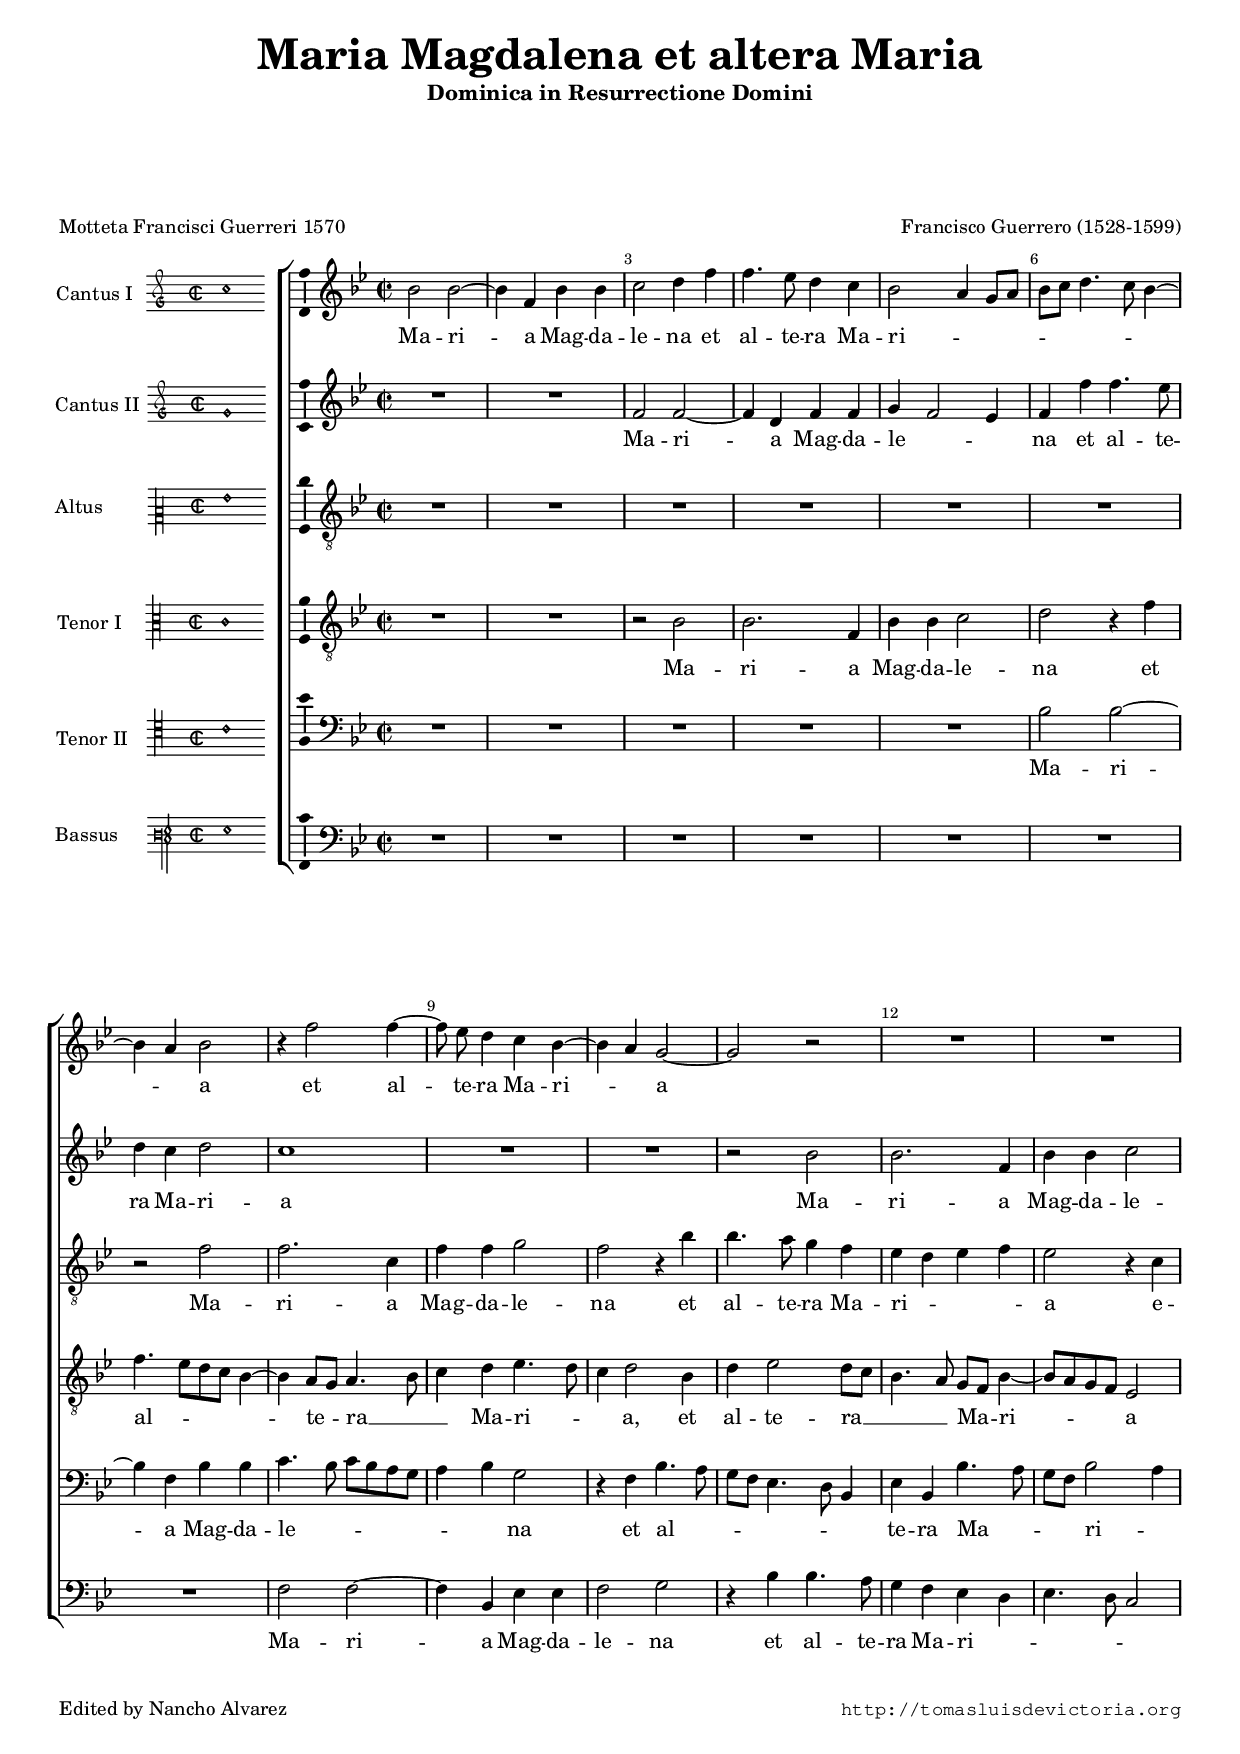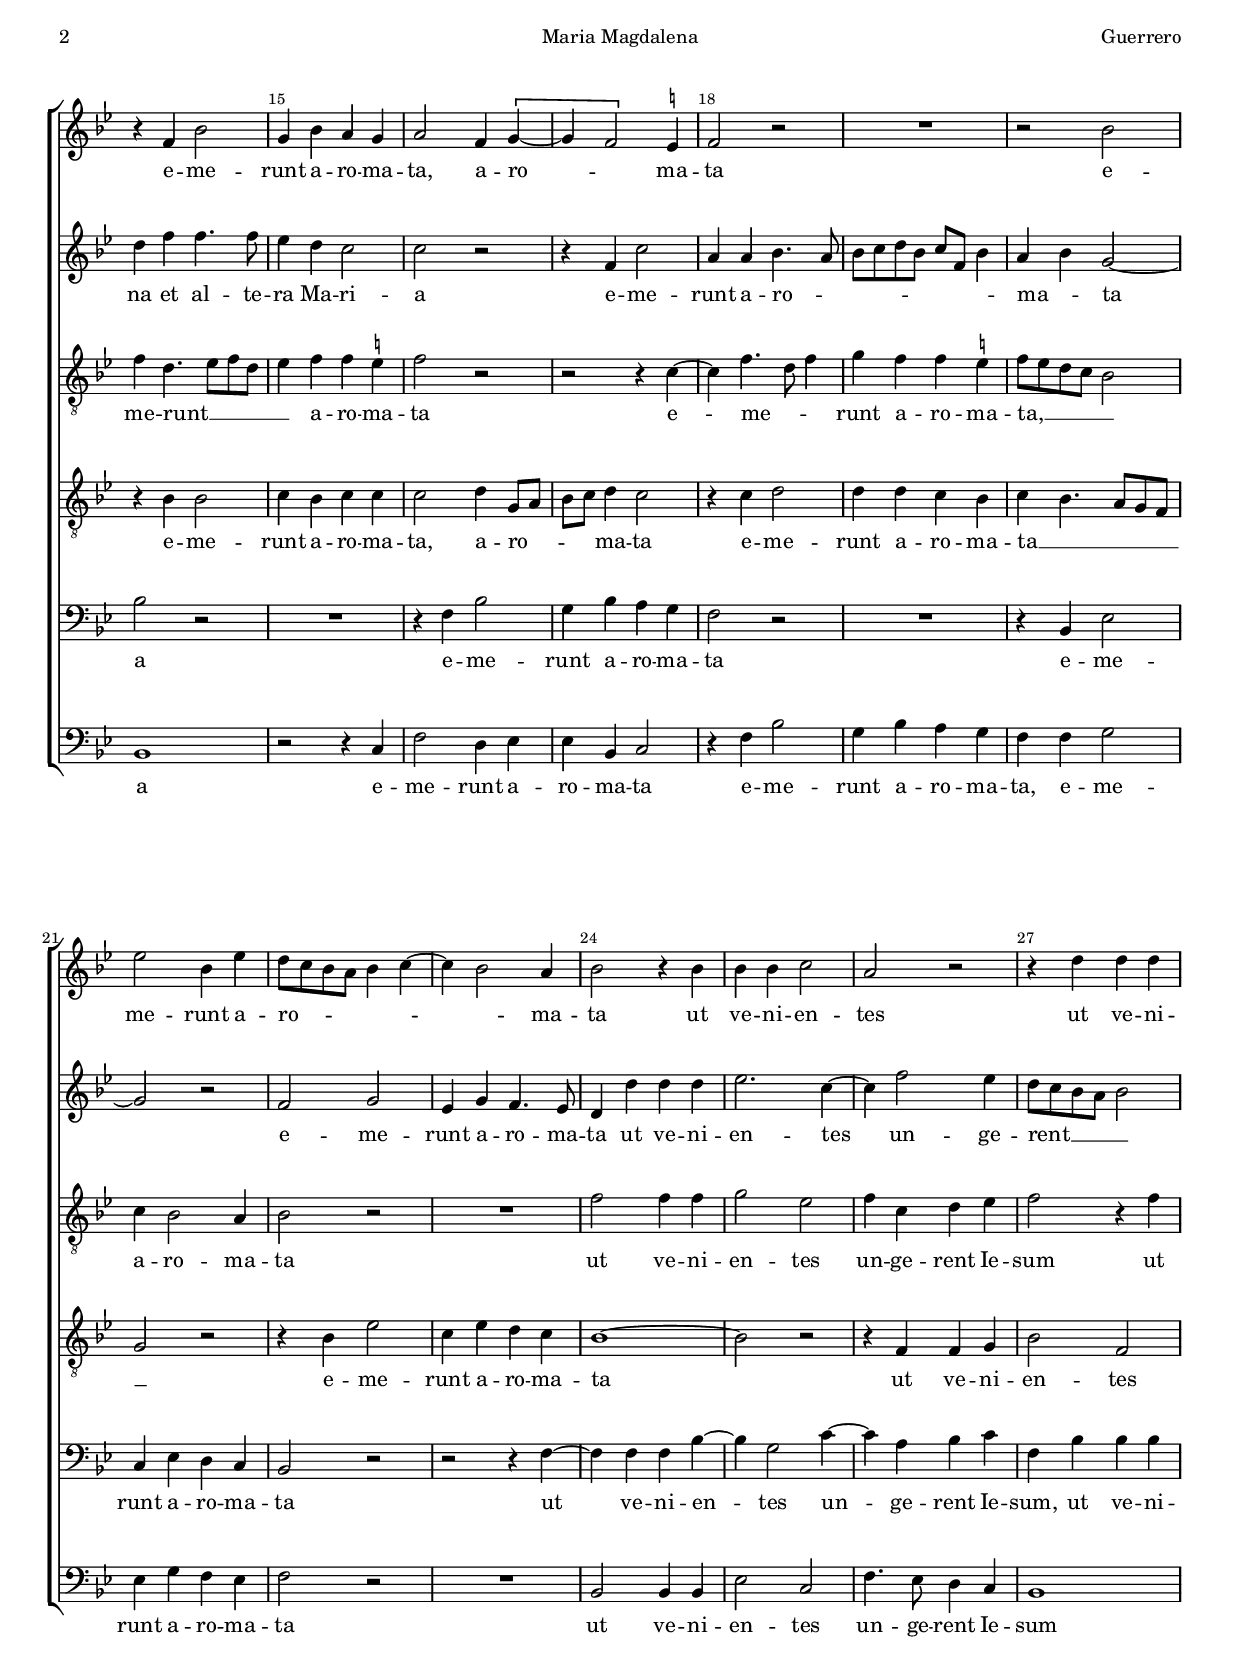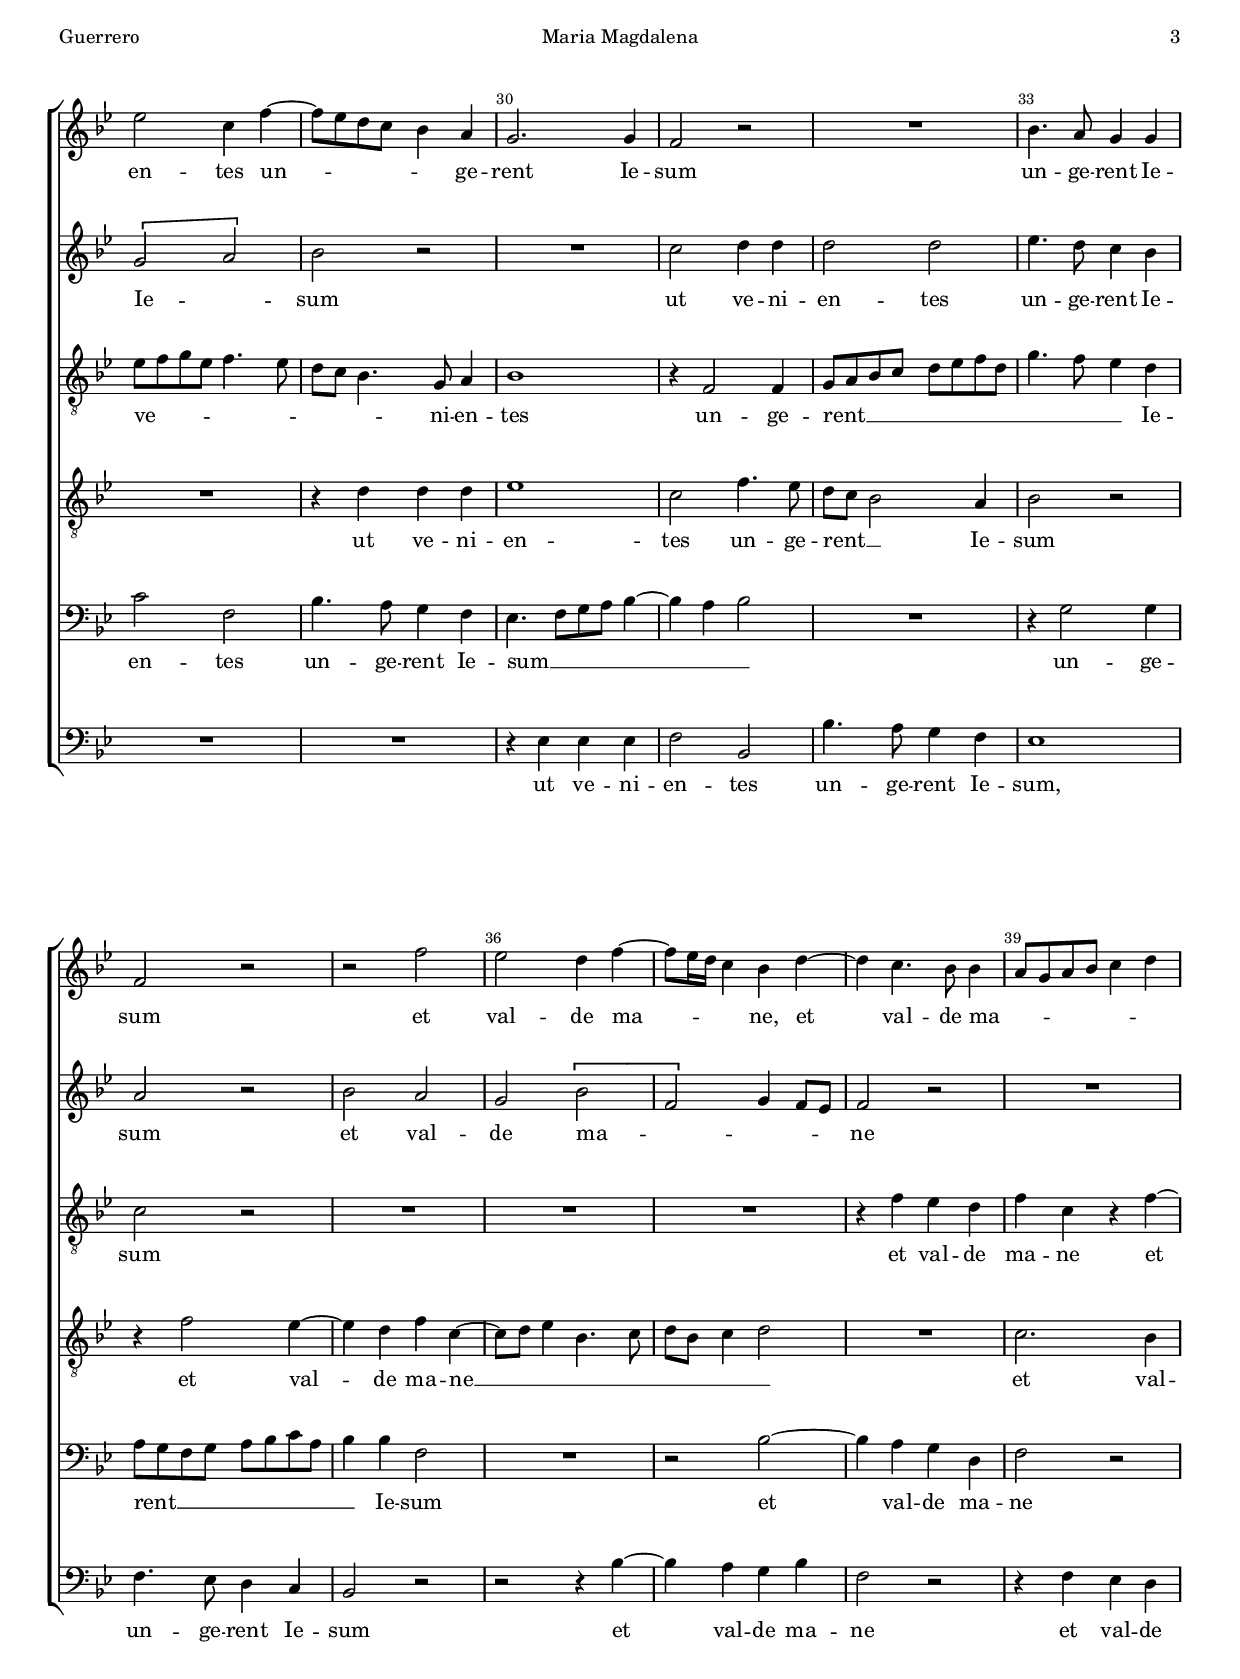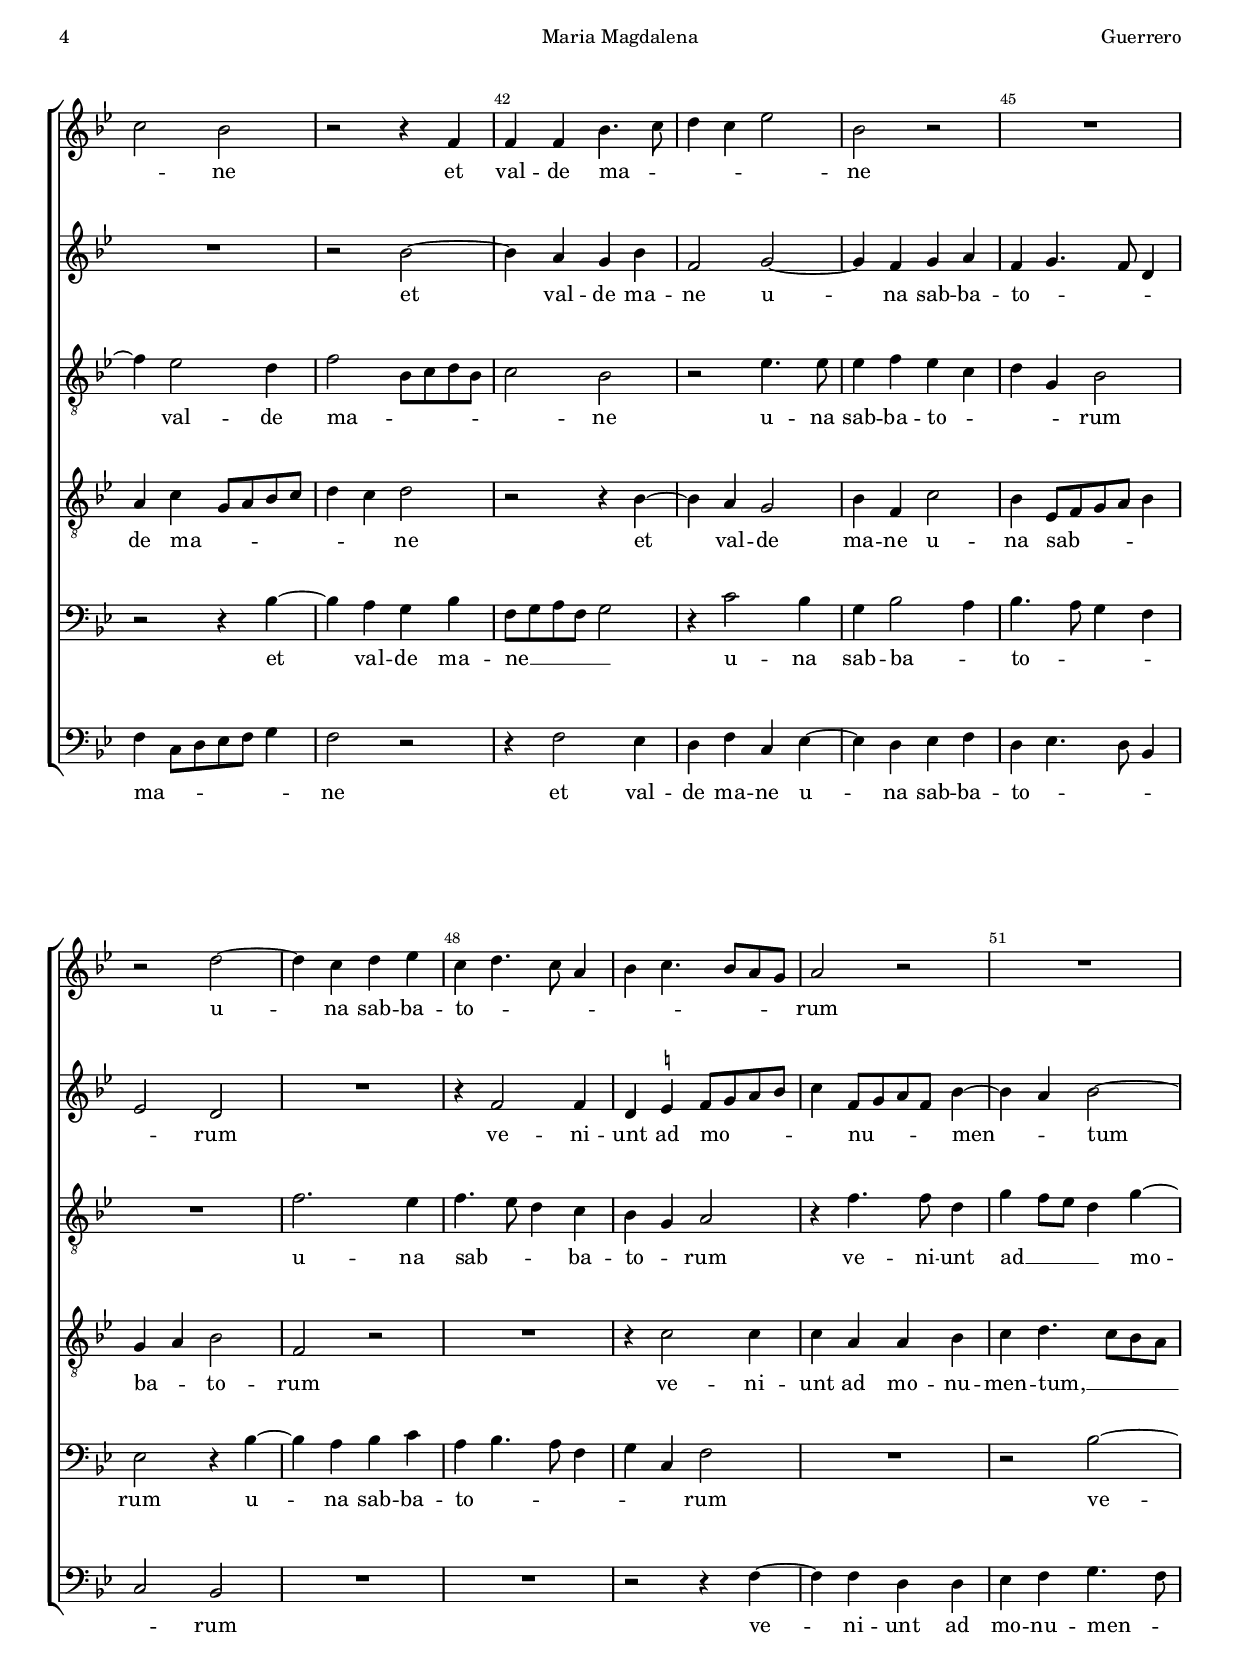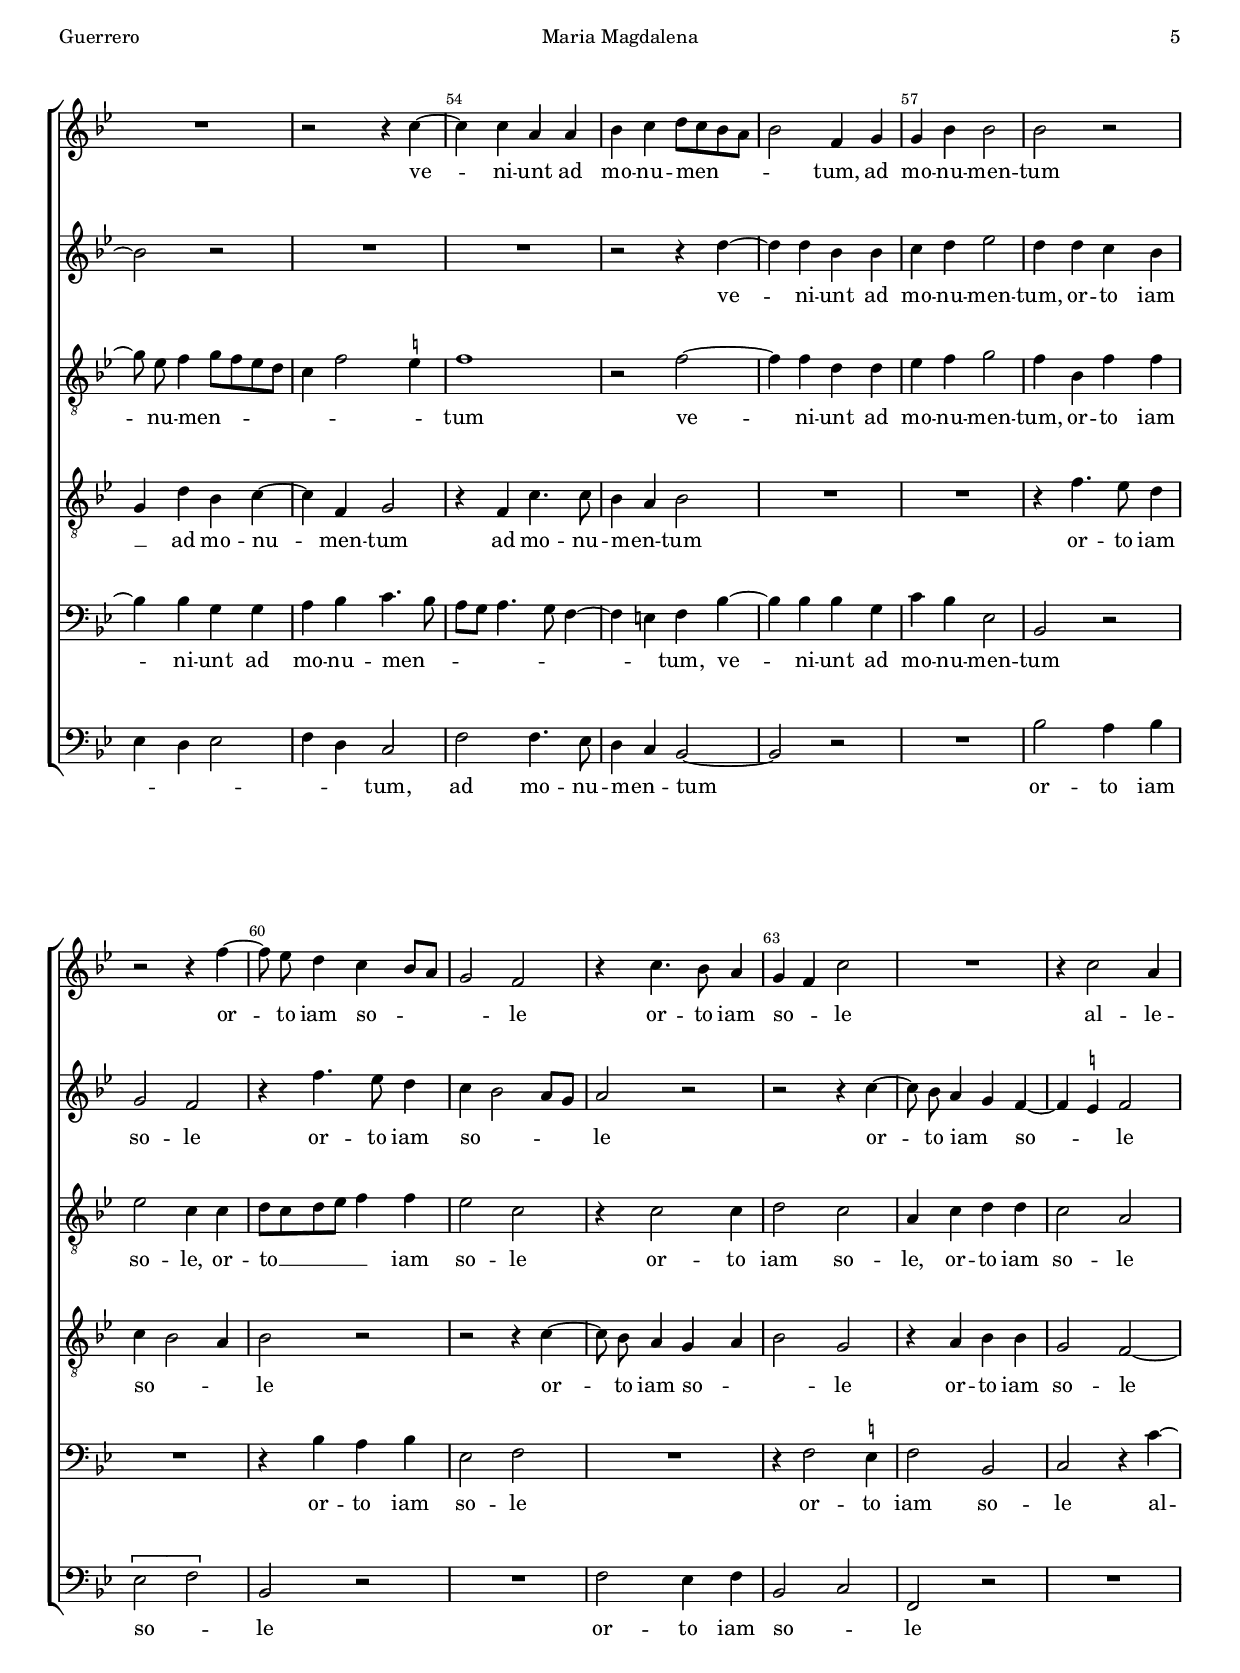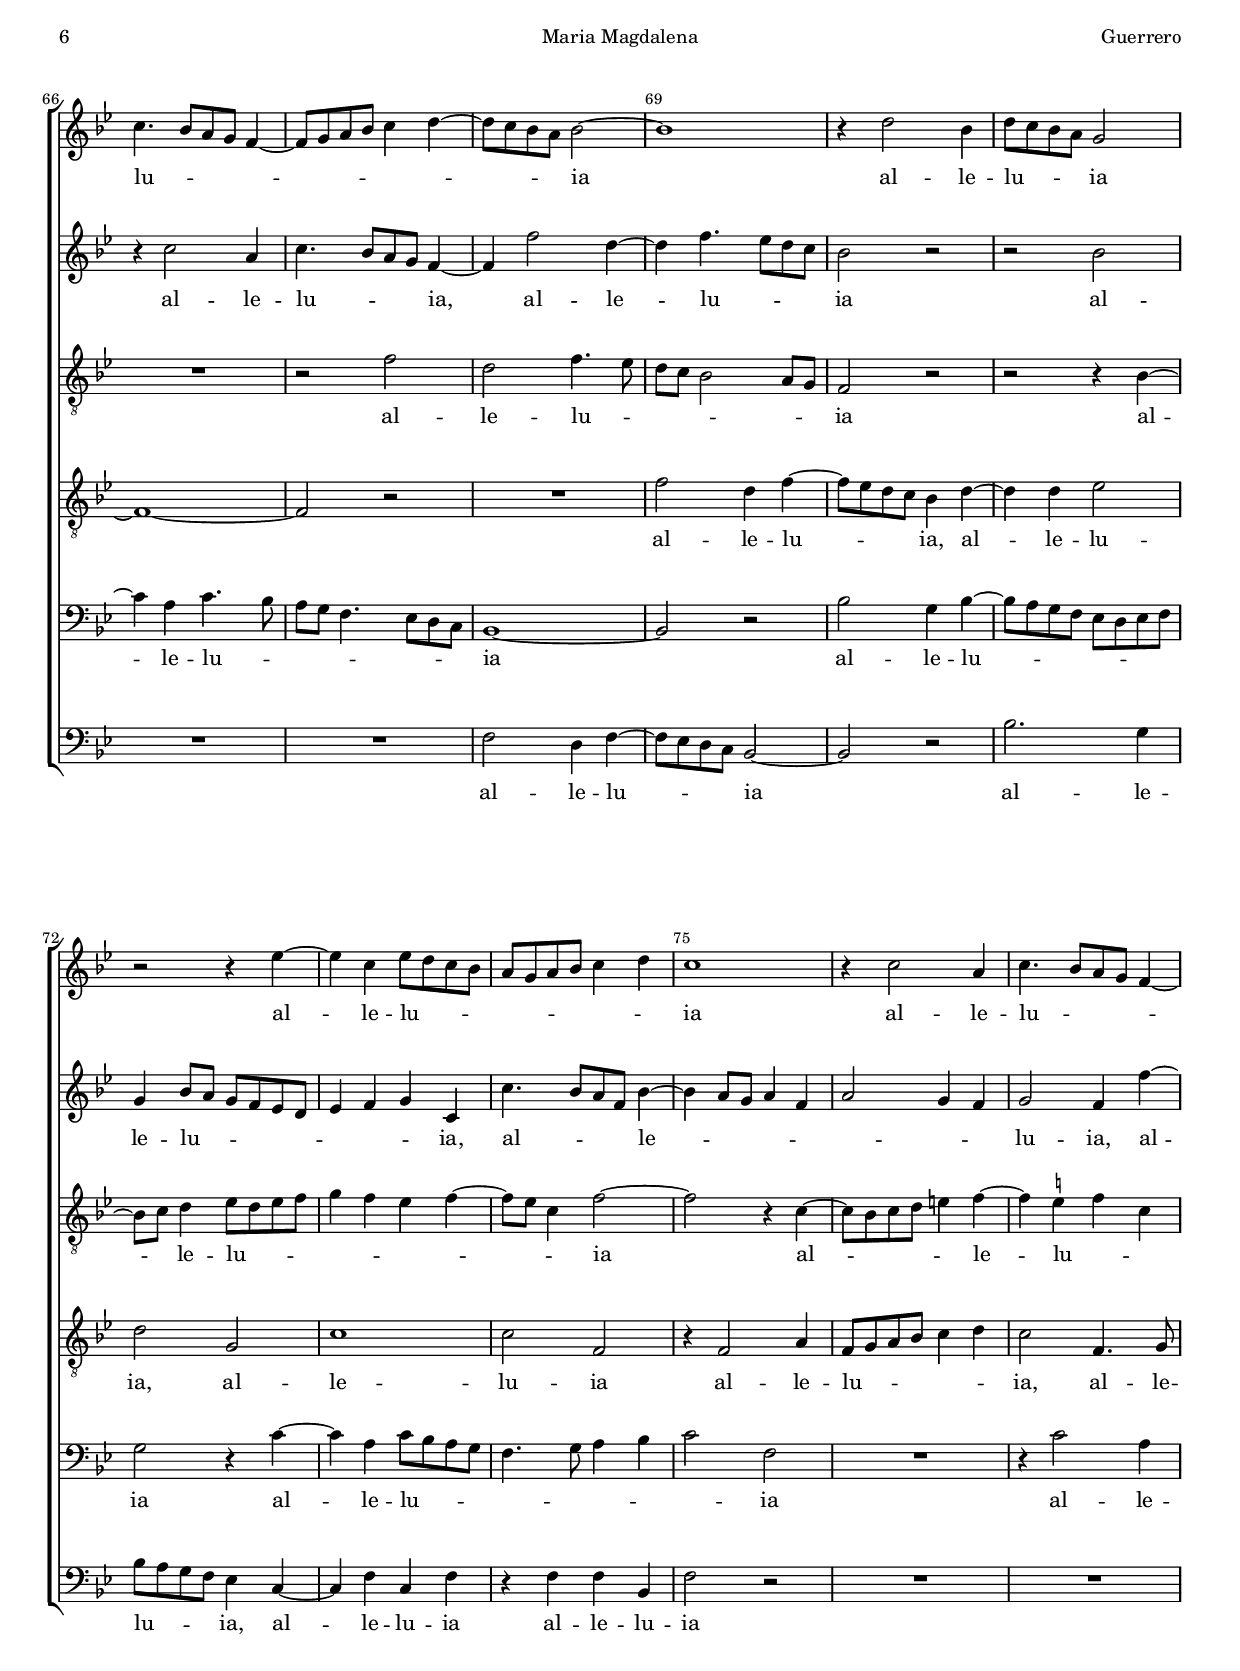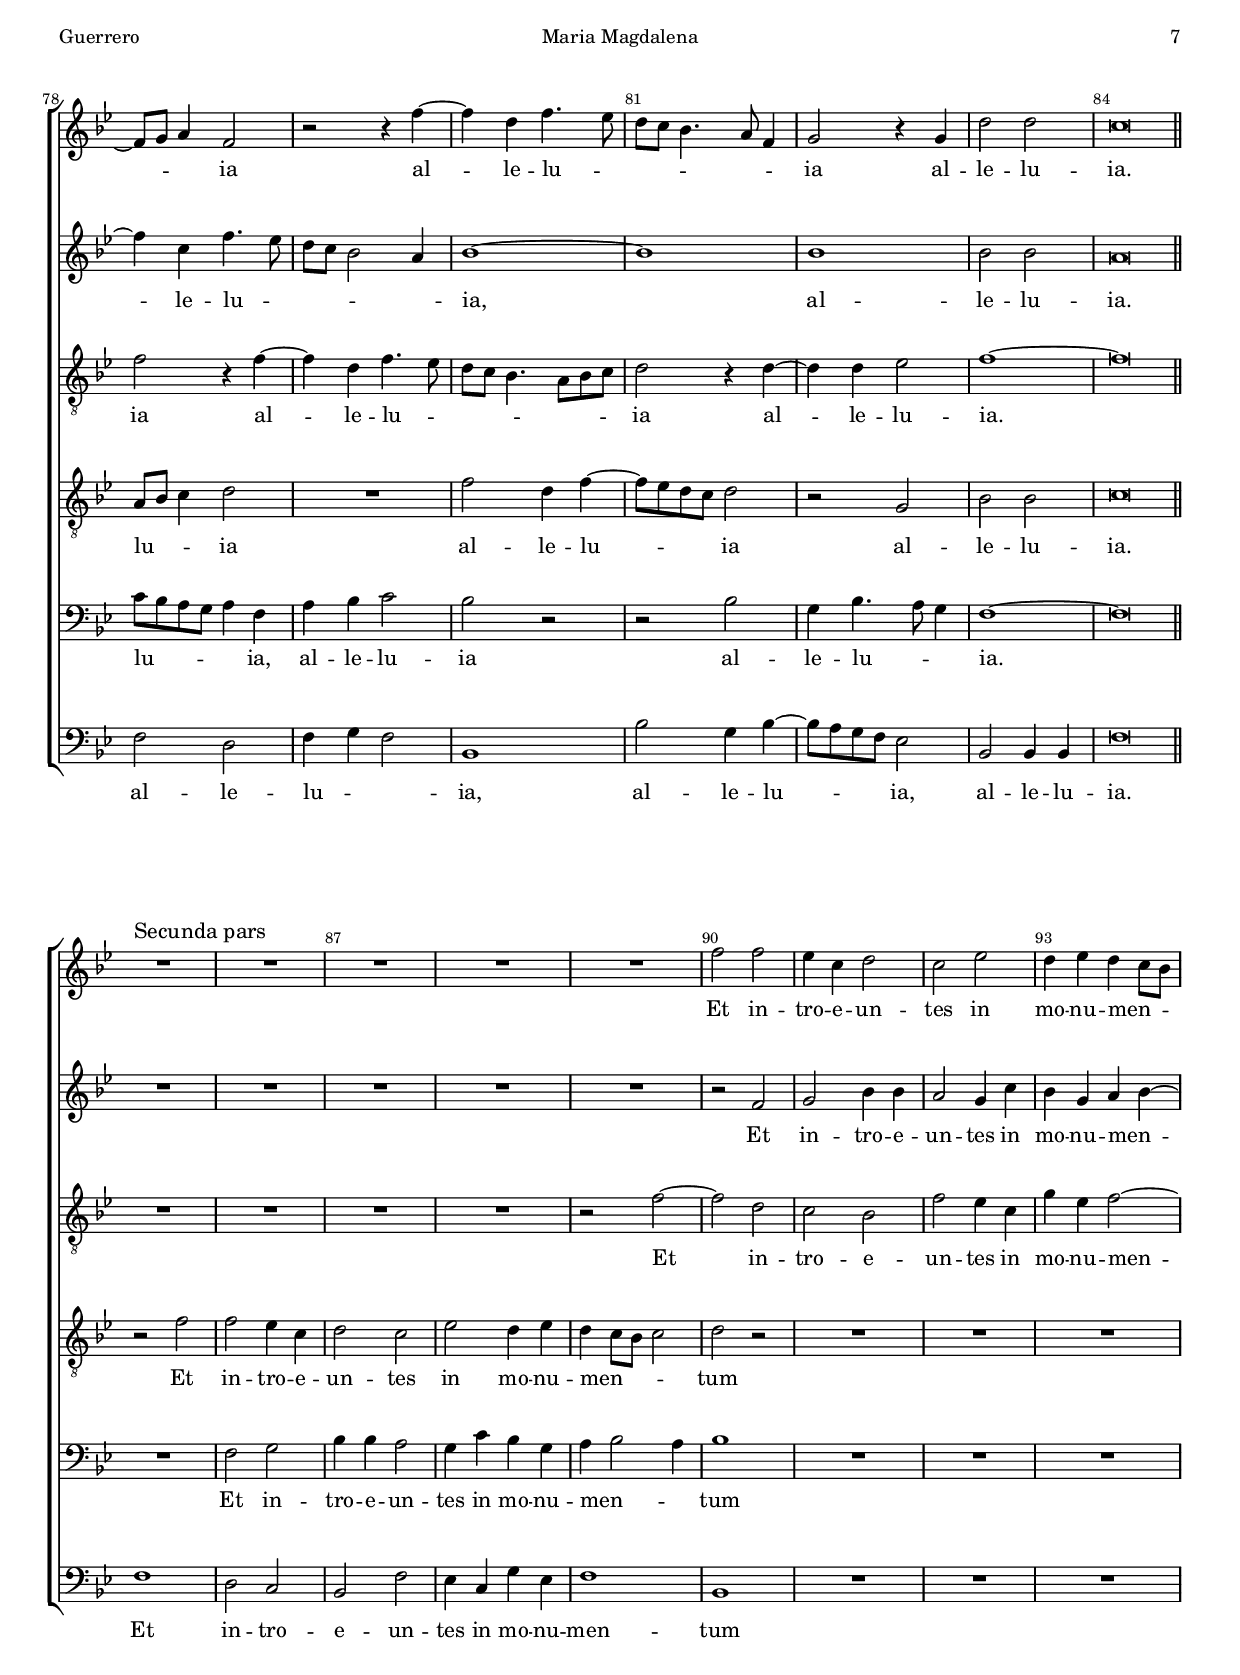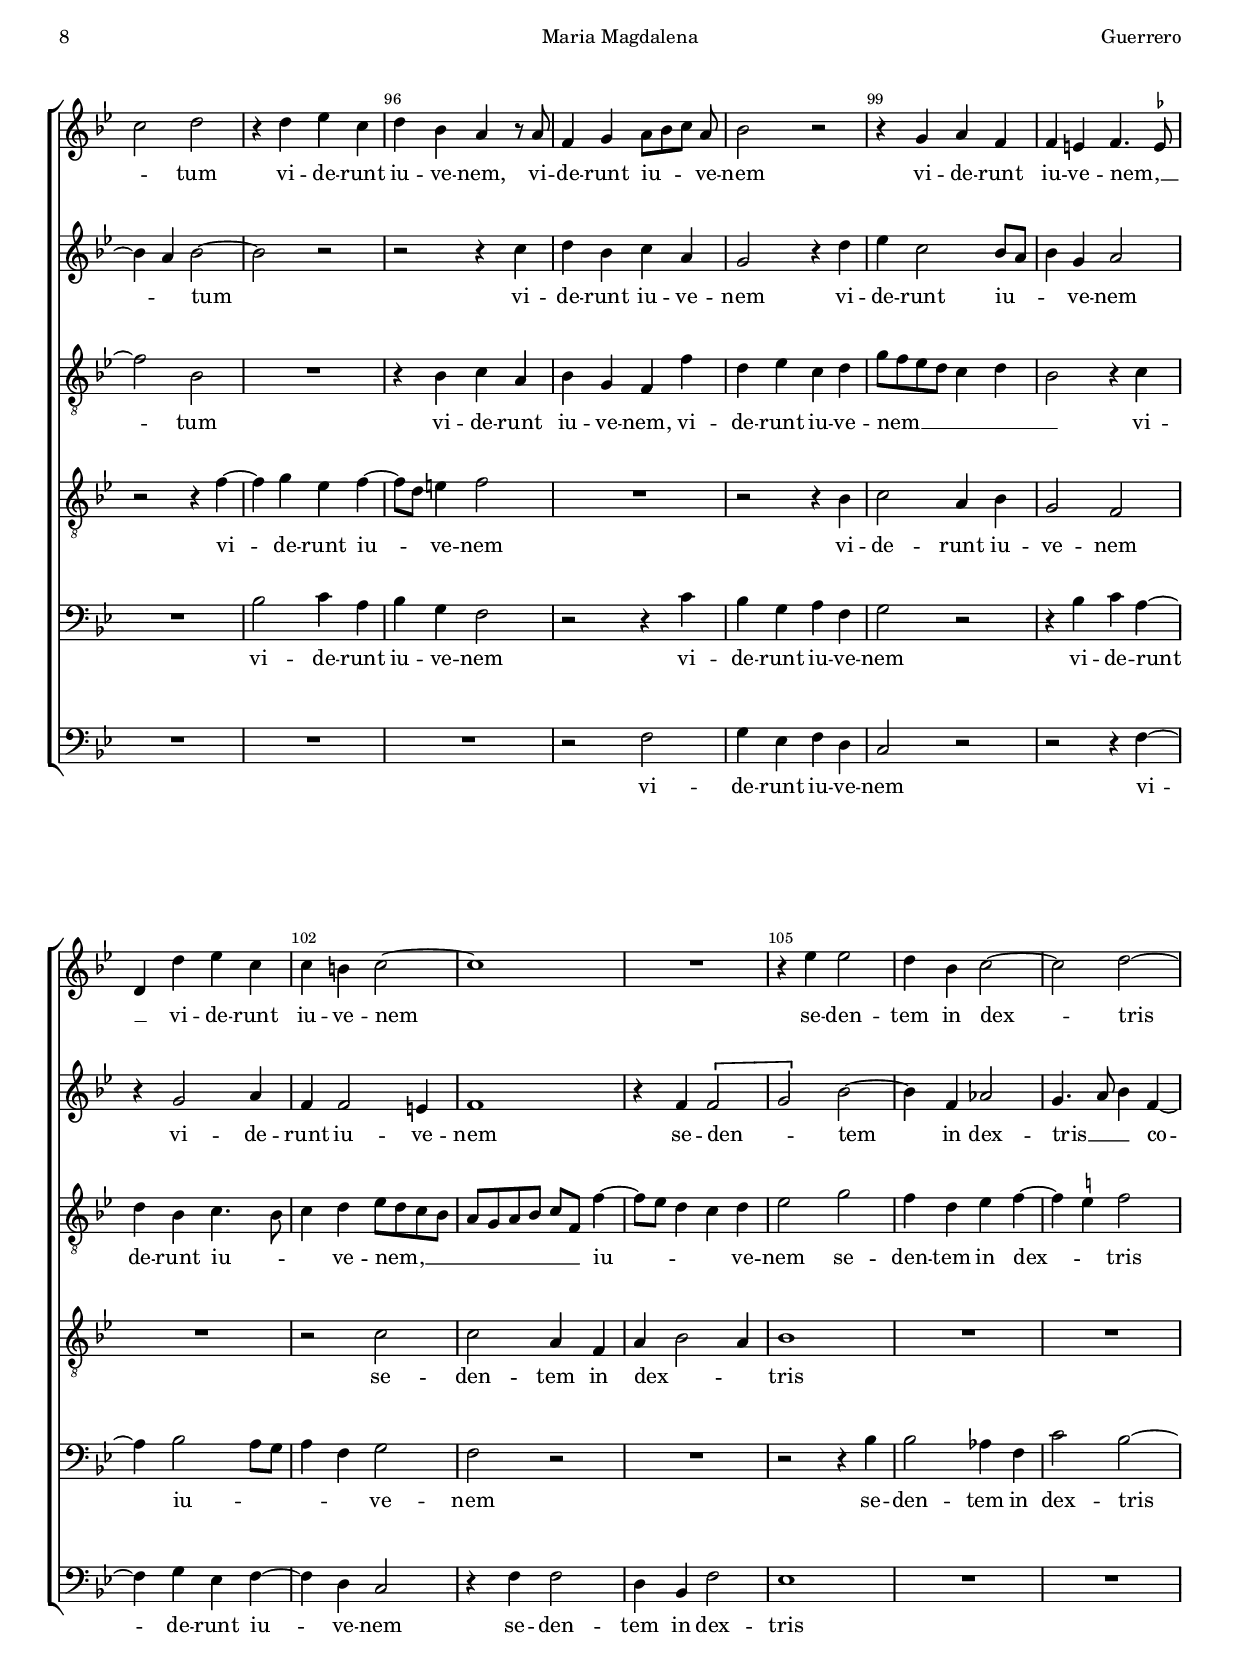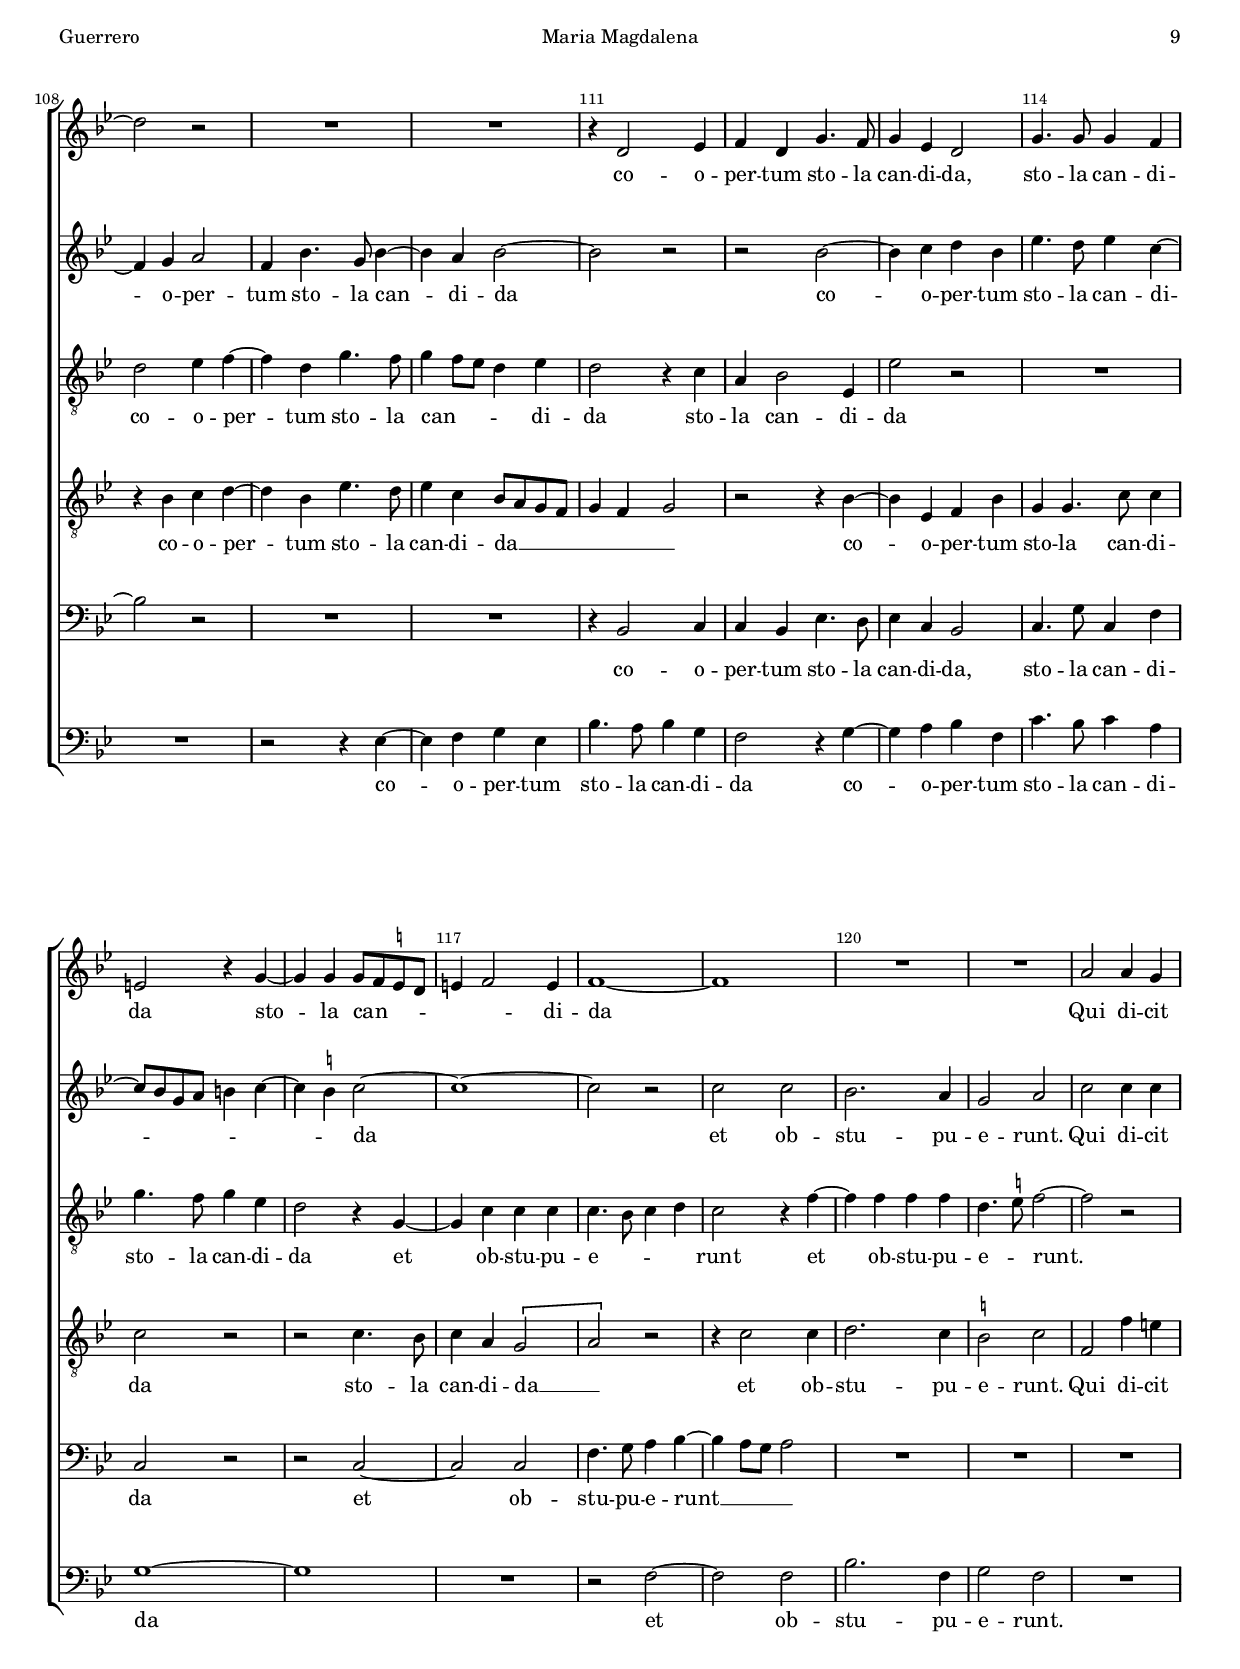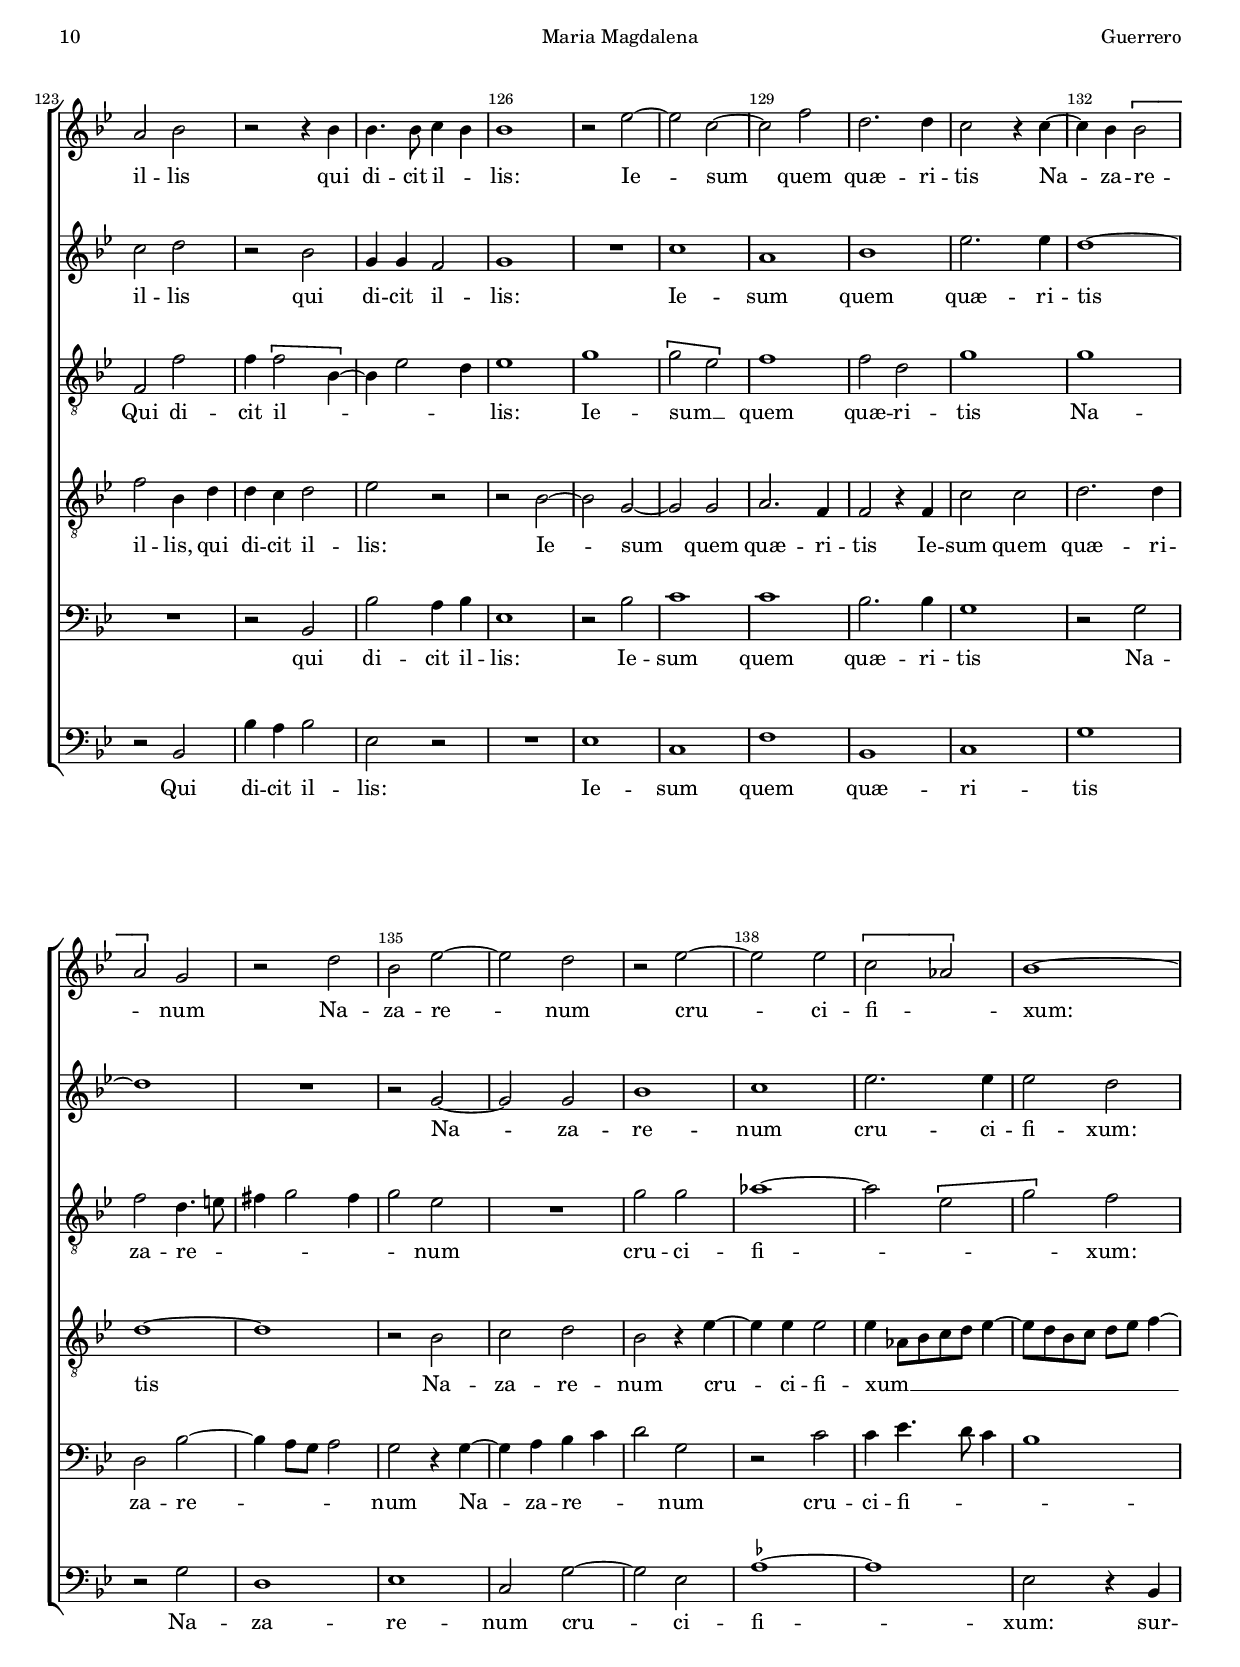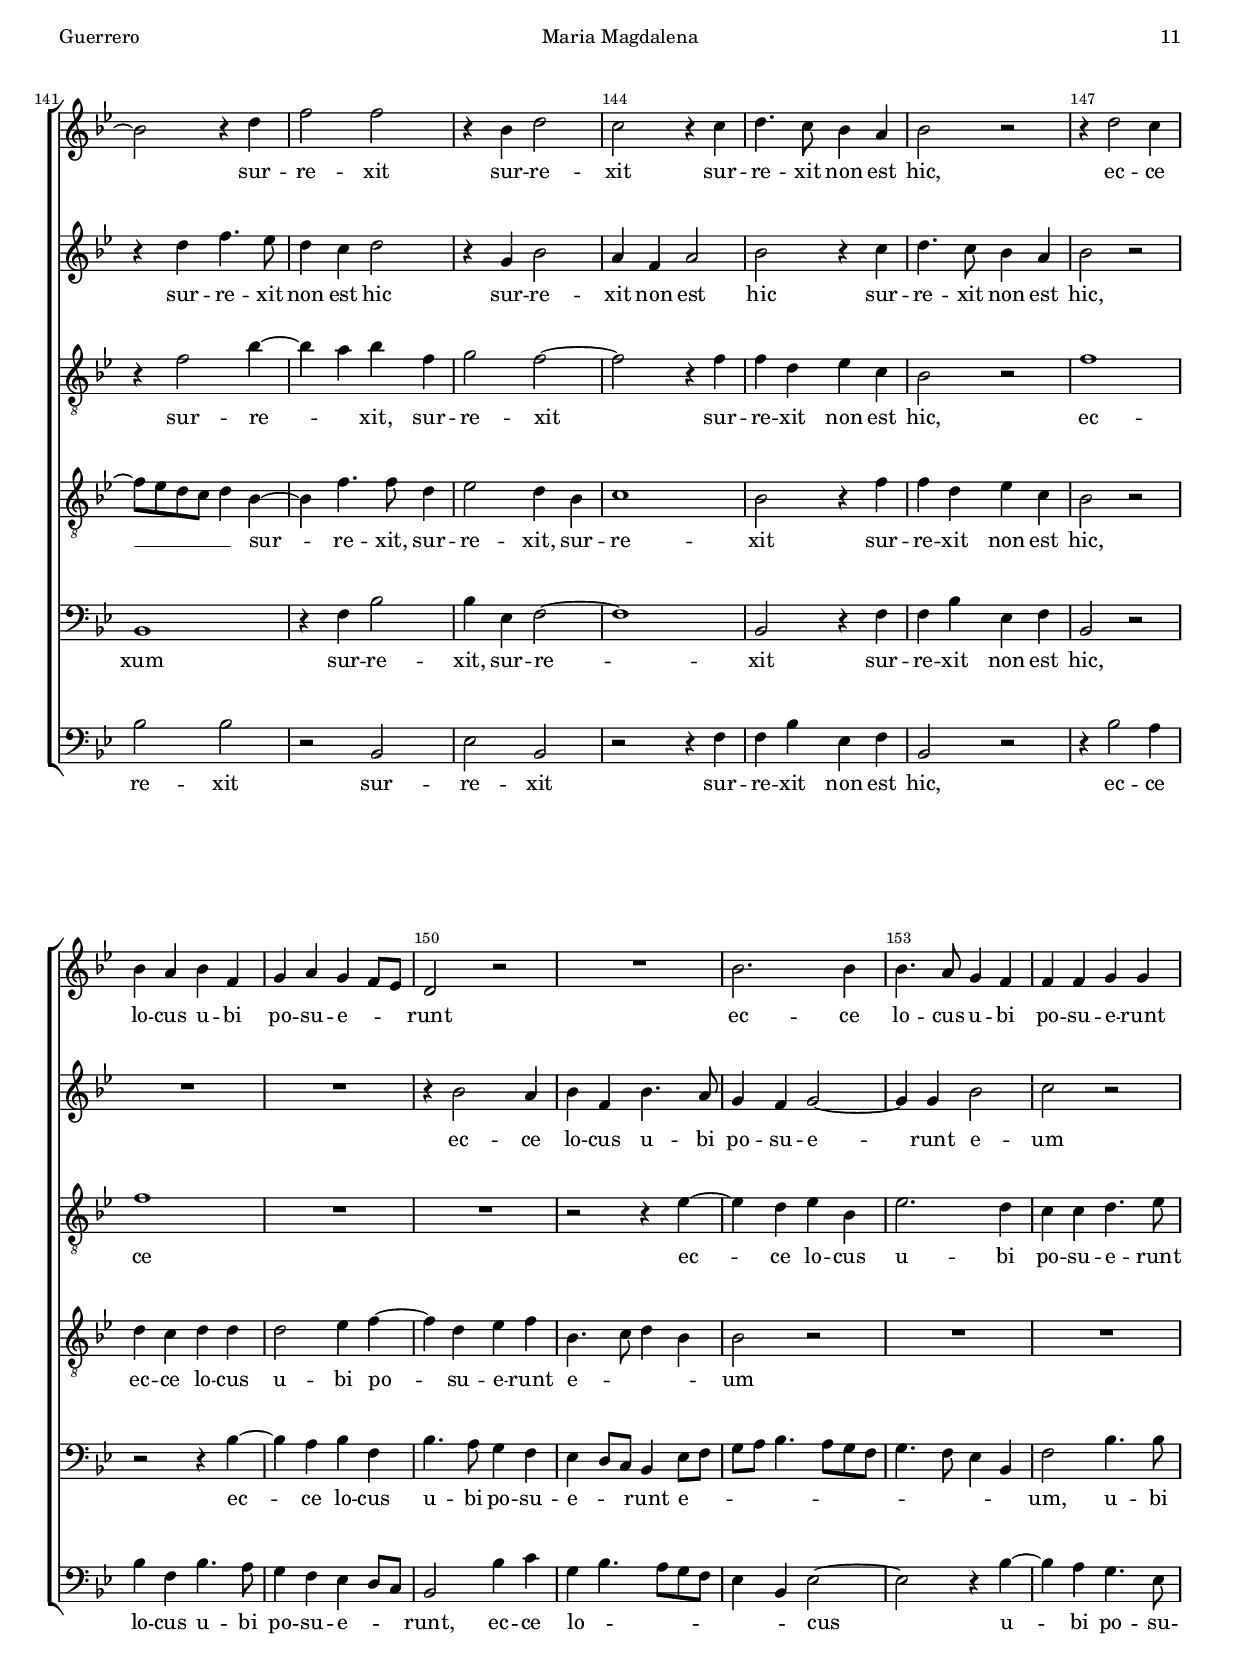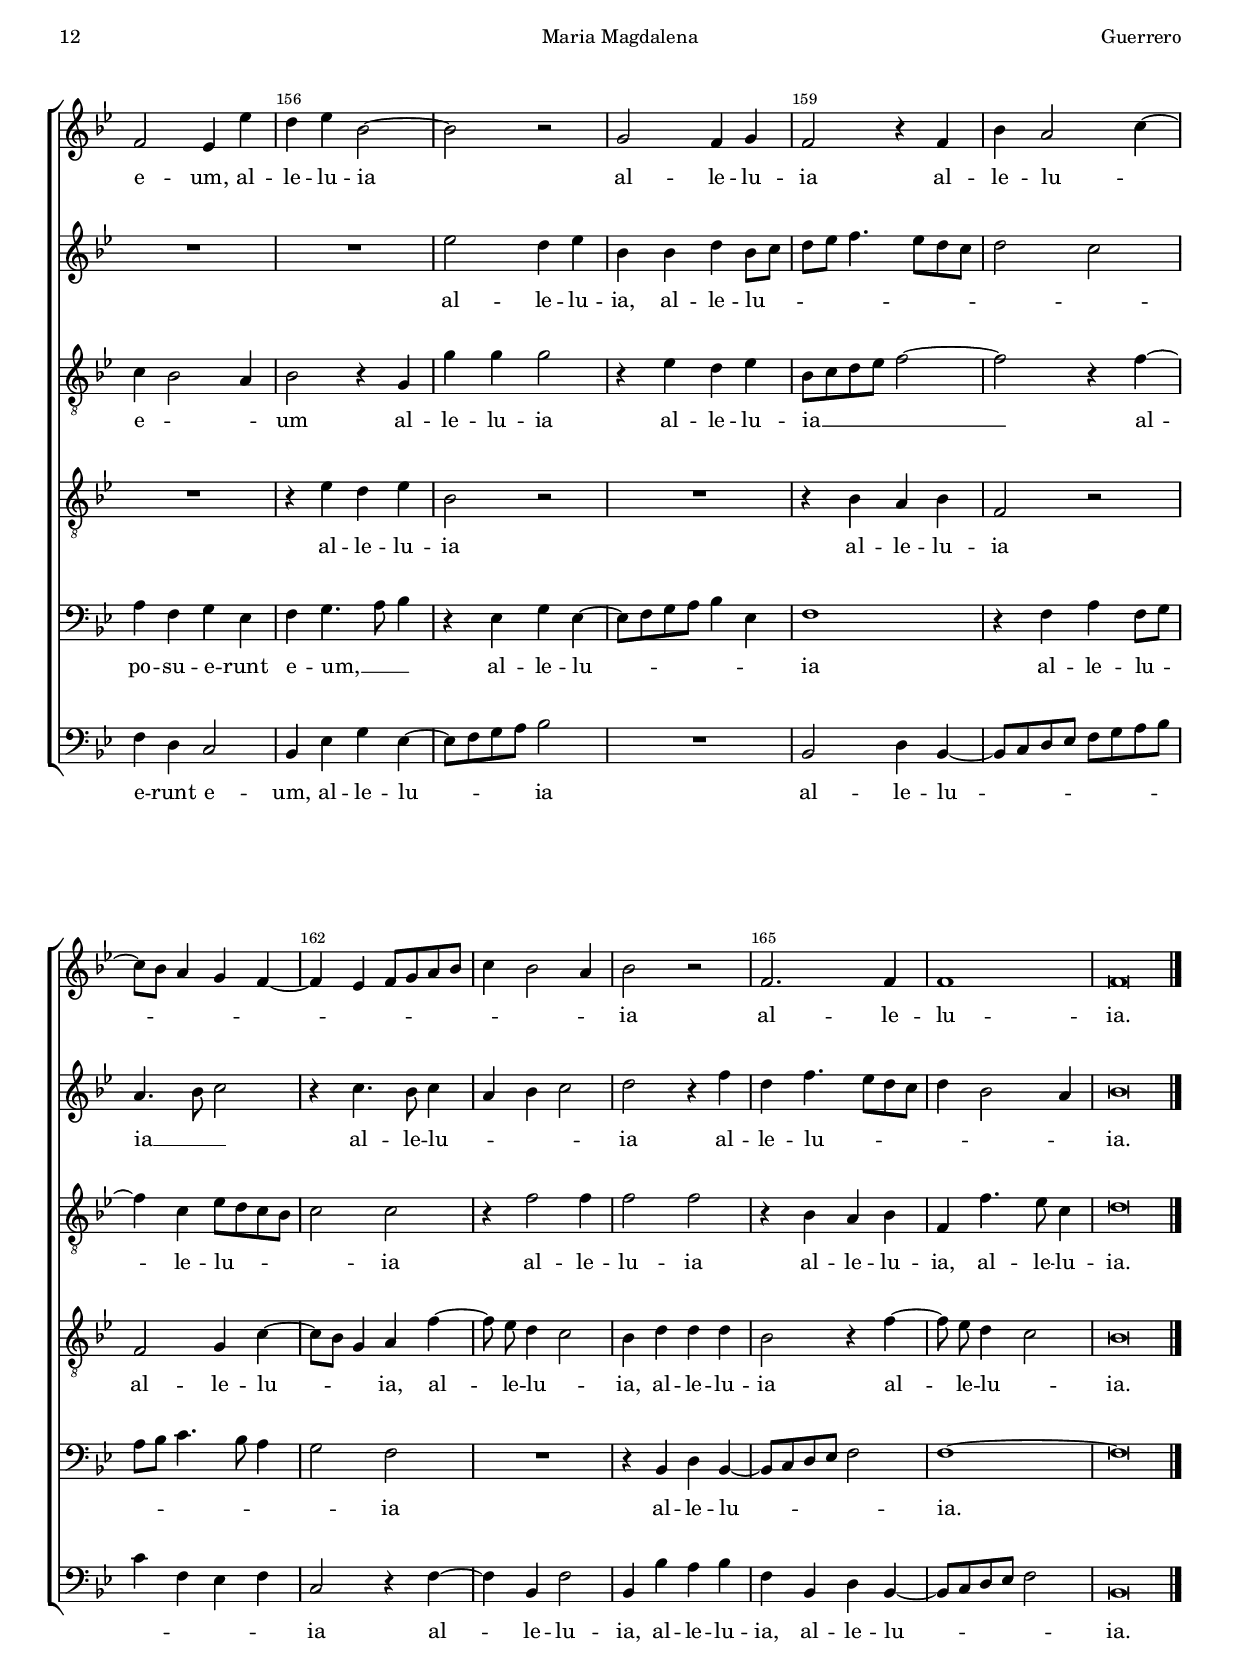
\version "2.18.0"

#(set-default-paper-size "a4")
#(set-global-staff-size 16.6)
%#(ly:set-option 'point-and-click #f)

italicas=\override LyricText.font-shape = #'italic
rectas=\override LyricText.font-shape = #'upright
ss=\once \set suggestAccidentals = ##t
incipitwidth = 20

htitle="Maria Magdalena"
hcomposer="Guerrero"

\header {
	title=\markup{\fontsize #3 "Maria Magdalena et altera Maria"}
	subtitle=\markup{"Dominica in Resurrectione Domini" }
        subsubtitle=\markup{\null \vspace #4 }
	composer="Francisco Guerrero (1528-1599)"
	%opus="(-)"
	poet="Motteta Francisci Guerreri 1570"
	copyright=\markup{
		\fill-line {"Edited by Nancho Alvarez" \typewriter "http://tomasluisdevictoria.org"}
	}
%	tagline=""
}


global={\key c \major \time 2/2  \skip 1*84 \bar "||" \break
					\skip 1*83 \bar "|."
}

cantus={
	c''2 c'' ~ |
	c''4 g' c'' c'' |
	d''2 e''4 g'' |
	g''4. f''8 e''4 d'' |
%5
	c''2 b'4 a'8 b' |
	c'' d'' e''4. d''8 c''4 ~ |
	c'' b' c''2 |
	r4 g''2 g''4 ~ |
	\autoBeamOff
	g''8 f'' e''4 d'' c'' ~ |
	\autoBeamOn
%10
	c'' b' a'2 ~ |
	a' r |
	R1*4/4 |
	R1*4/4 |
	r4 g' c''2 |
%15
	a'4 c'' b' a' |
	b'2 g'4 \[a' ~ |
	a' g'2\] \ss fis'4 |
	g'2 r |
	R1*4/4 |
%20
	r2 c'' |
	f'' c''4 f'' |
	e''8 d'' c'' b' c''4 d'' ~ |
	d'' c''2 b'4 |
	c''2 r4 c'' |
%25
	c'' c'' d''2 |
	b' r |
	r4 e'' e'' e'' |
	f''2 d''4 g'' ~ |
	g''8 f'' e'' d'' c''4 b' |
%30
	a'2. a'4 |
	g'2 r |
	R1*4/4 |
	c''4. b'8 a'4 a' |
	g'2 r |
%35
	r g'' |
	f'' e''4 g'' ~ |
	g''8 f''16 e'' d''4 c'' e'' ~ |
	e'' d''4. c''8 c''4 |
	b'8 a' b' c'' d''4 e'' |
%40
	d''2 c'' |
	r r4 g' |
	g' g' c''4. d''8 |
	e''4 d'' f''2 |
	c'' r |
%45
	R1*4/4 |
	r2 e'' ~ |
	e''4 d'' e'' f'' |
	d'' e''4. d''8 b'4 |
	c'' d''4. c''8 b' a' |
%50
	b'2 r |
	R1*4/4 |
	R1*4/4 |
	r2 r4 d'' ~ |
	d'' d'' b' b' |
%55
	c'' d'' e''8 d'' c'' b' |
	c''2 g'4 a' |
	a' c'' c''2 |
	c'' r |
	r r4 g'' ~ |
%60
         \autoBeamOff
         g''8 f'' e''4 d''  c''8[ b'] |
	\autoBeamOn
	a'2 g' |
	r4 d''4. c''8 b'4 |
	a' g' d''2 |
	R1*4/4 |
%65
	r4 d''2 b'4 |
	d''4.  c''8[ b' a'] g'4 ~ |
	g'8 a' b' c'' d''4 e'' ~ |
	e''8 d'' c'' b' c''2 ~ |
	c''1 |
%70
	r4 e''2 c''4 |
	e''8 d'' c'' b' a'2 |
	r r4 f'' ~ |
	f'' d'' f''8 e'' d'' c'' |
	b' a' b' c'' d''4 e'' |
%75
	d''1 |
	r4 d''2 b'4 |
	d''4.  c''8[ b' a'] g'4 ~ |
	g'8 a' b'4 g'2 |
	r r4 g'' ~ |
%80
	g'' e'' g''4. f''8 |
	e'' d'' c''4. b'8 g'4 |
	a'2 r4 a' |
	e''2 e'' |
	d''\breve*1/2 |
%85
	\once \override TextScript.padding = #1
	s4*0^\markup{\larger "Secunda pars"}
	R1*4/4
	R1*4/4 |
	R1*4/4 |
	R1*4/4 |
	R1*4/4 |
%90
	g''2 g'' |
	f''4 d'' e''2 |
	d'' f'' |
	e''4 f'' e'' d''8 c'' |
	d''2 e'' |
%95
	r4 e'' f'' d'' |
	e'' c'' b' r8 b' |
	g'4 a'  b'8[ c'' d''] b' |
	c''2 r |
	r4 a' b' g' |
%100
	g' fis' g'4. \ss f'8 |
	e'4 e'' f'' d'' |
	d'' cis'' d''2 ~ |
	d''1 |
	R1*4/4 |
%105
	r4 f'' f''2 |
	e''4 c'' d''2 ~ |
	d'' e'' ~ |
	e'' r |
	R1*4/4 |
%110
	R1*4/4 |
	r4 e'2 f'4 |
	g' e' a'4. g'8 |
	a'4 f' e'2 |
	a'4. a'8 a'4 g' |
%115
	fis'2 r4 a' ~ |
	a' a' a'8 g' \ss fis' e' |
	fis'4 g'2 fis'4 |
	g'1 ~ |
	g' |
%120
	R1*4/4 |
	R1*4/4 |
	b'2 b'4 a' |
	b'2 c'' |
	r r4 c'' |
%125
	c''4. c''8 d''4 c'' |
	c''1 |
	r2 f'' ~ |
	f'' d'' ~ |
	d'' g'' |
%130
	e''2. e''4 |
	d''2 r4 d'' ~ |
	d'' c'' \[c''2 |
	b'\] a' |
	r e'' |
%135
	c'' f'' ~ |
	f'' e'' |
	r f'' ~ |
	f'' f'' |
	\[d'' bes'\] |
%140
	c''1 ~ |
	c''2 r4 e'' |
	g''2 g'' |
	r4 c'' e''2 |
	d'' r4 d'' |
%145
	e''4. d''8 c''4 b' |
	c''2 r |
	r4 e''2 d''4 |
	c'' b' c'' g' |
	a' b' a' g'8 f' |
%150
	e'2 r |
	R1*4/4 |
	c''2. c''4 |
	c''4. b'8 a'4 g' |
	g' g' a' a' |
%155
	g'2 f'4 f'' |
	e'' f'' c''2 ~ |
	c'' r |
	a' g'4 a' |
	g'2 r4 g' |
%160
	c'' b'2 d''4 ~ |
	d''8 c'' b'4 a' g' ~ |
	g' f' g'8 a' b' c'' |
	d''4 c''2 b'4 |
	c''2 r |
%165
	g'2. g'4 |
	g'1 |
	g'\breve*1/2
}

cantusdos={
	R1*4/4 |
	R1*4/4 |
	g'2 g' ~ |
	g'4 e' g' g' |
%5
	a' g'2 f'4 |
	g' g'' g''4. f''8 |
	e''4 d'' e''2 |
	d''1 |
	R1*4/4 |
%10
	R1*4/4 |
	r2 c'' |
	c''2. g'4 |
	c'' c'' d''2 |
	e''4 g'' g''4. g''8 |
%15
	f''4 e'' d''2 |
	d'' r |
	r4 g' d''2 |
	b'4 b' c''4. b'8 |
	c'' d'' e'' c'' d'' g' c''4 |
%20
	b' c'' a'2 ~ |
	a' r |
	g' a' |
	f'4 a' g'4. f'8 |
	e'4 e'' e'' e'' |
%25
	f''2. d''4 ~ |
	d'' g''2 f''4 |
	e''8 d'' c'' b' c''2 |
	\[a' b'\] |
	c'' r |
%30
	R1*4/4 |
	d''2 e''4 e'' |
	e''2 e'' |
	f''4. e''8 d''4 c'' |
	b'2 r |
%35
	c'' b' |
	a' \[c'' |
	g'\] a'4 g'8 f' |
	g'2 r |
	R1*4/4 |
%40
	R1*4/4 |
	r2 c'' ~ |
	c''4 b' a' c'' |
	g'2 a' ~ |
	a'4 g' a' b' |
%45
	g' a'4. g'8 e'4 |
	f'2 e' |
	R1*4/4 |
	r4 g'2 g'4 |
	e' \ss fis' g'8 a' b' c'' |
%50
	d''4  g'8[ a' b' g'] c''4 ~ |
	c'' b' c''2 ~ |
	c'' r |
	R1*4/4 |
	R1*4/4 |
%55
	r2 r4 e'' ~ |
	e'' e'' c'' c'' |
	d'' e'' f''2 |
	e''4 e'' d'' c'' |
	a'2 g' |
%60
	r4 g''4. f''8 e''4 |
	d'' c''2 b'8 a' |
	b'2 r |
	r r4 d'' ~ |
	\set Staff.autoBeaming = ##f
	d''8 c'' b'4 a' g' ~ |
	\set Staff.autoBeaming = ##t
%65
	g' \ss fis' g'2 |
	r4 d''2 b'4 |
	d''4.  c''8[ b' a'] g'4 ~ |
	g' g''2 e''4 ~ |
	e'' g''4. f''8 e'' d'' |
%70
	c''2 r |
	r c'' |
	a'4 c''8 b' a' g' f' e' |
	f'4 g' a' d' |
	d''4.  c''8[ b' g'] c''4 ~ |
%75
	c'' b'8 a' b'4 g' |
	b'2 a'4 g' |
	a'2 g'4 g'' ~ |
	g'' d'' g''4. f''8 |
	e'' d'' c''2 b'4 |
%80
	c''1 ~ |
	c'' |
	c'' |
	c''2 c'' |
	b'\breve*1/2 |
%85
	R1*4/4 |
	R1*4/4 |
	R1*4/4 |
	R1*4/4 |
	R1*4/4 |
%90
	r2 g' |
	a' c''4 c'' |
	b'2 a'4 d'' |
	c'' a' b' c'' ~ |
	c'' b' c''2 ~ |
%95
	c'' r |
	r r4 d'' |
	e'' c'' d'' b' |
	a'2 r4 e'' |
	f'' d''2 c''8 b' |
%100
	c''4 a' b'2 |
	r4 a'2 b'4 |
	g' g'2 fis'4 |
	g'1 |
	r4 g' \[g'2 |
%105
	a'\] c'' ~ |
	c''4 g' bes'2 |
	a'4. b'8 c''4 g' ~ |
	g' a' b'2 |
	g'4 c''4. a'8 c''4 ~ |
%110
	c'' b' c''2 ~ |
	c'' r |
	r c'' ~ |
	c''4 d'' e'' c'' |
	f''4. e''8 f''4 d'' ~ |
%115
	d''8 c'' a' b' cis''4 d'' ~ |
	d'' \ss cis'' d''2 ~ |
	d''1 ~ |
	d''2 r |
	d'' d'' |
%120
	c''2. b'4 |
	a'2 b' |
	d'' d''4 d'' |
	d''2 e'' |
	r c'' |
%125
	a'4 a' g'2 |
	a'1 |
	R1*4/4 |
	d''1 |
	b' |
%130
	c'' |
	f''2. f''4 |
	e''1 ~ |
	e'' |
	R1*4/4 |
%135
	r2 a' ~ |
	a' a' |
	c''1 |
	d'' |
	f''2. f''4 |
%140
	f''2 e'' |
	r4 e'' g''4. f''8 |
	e''4 d'' e''2 |
	r4 a' c''2 |
	b'4 g' b'2 |
%145
	c'' r4 d'' |
	e''4. d''8 c''4 b' |
	c''2 r |
	R1*4/4 |
	R1*4/4 |
%150
	r4 c''2 b'4 
	c'' g' c''4. b'8 
	a'4 g' a'2 ~ 
	a'4 a' c''2 
	d'' r 
%155
	R1*4/4 |
	R1*4/4 |
	f''2 e''4 f'' |
	c'' c'' e'' c''8 d'' |
	e'' f'' g''4. f''8 e'' d'' |
%160
	e''2 d'' |
	b'4. c''8 d''2 |
	r4 d''4. c''8 d''4 |
	b' c'' d''2 |
	e'' r4 g'' |
%165
	e'' g''4. f''8 e'' d'' |
	e''4 c''2 b'4 |
	c''\breve*1/2
}

altus={
	R1*4/4 |
	R1*4/4 |
	R1*4/4 |
	R1*4/4 |
%5
	R1*4/4 |
	R1*4/4 |
	r2 g' |
	g'2. d'4 |
	g' g' a'2 |
%10
	g' r4 c'' |
	c''4. b'8 a'4 g' |
	f' e' f' g' |
	f'2 r4 d' |
	g' e'4. f'8 g' e' |
%15
	f'4 g' g' \ss fis' |
	g'2 r |
	r r4 d' ~ |
	d' g'4. e'8 g'4 |
	a' g' g' \ss fis' |
%20
	g'8 f' e' d' c'2 |
	d'4 c'2 b4 |
	c'2 r |
	R1*4/4 |
	g'2 g'4 g' |
%25
	a'2 f' |
	g'4 d' e' f' |
	g'2 r4 g' |
	f'8 g' a' f' g'4. f'8 |
	e' d' c'4. a8 b4 |
%30
	c'1 |
	r4 g2 g4 |
	a8 b c' d' e' f' g' e' |
	a'4. g'8 f'4 e' |
	d'2 r |
%35
	R1*4/4 |
	R1*4/4 |
	R1*4/4 |
	r4 g' f' e' |
	g' d' r g' ~ |
%40
	g' f'2 e'4 |
	g'2 c'8 d' e' c' |
	d'2 c' |
	r f'4. f'8 |
	f'4 g' f' d' |
%45
	e' a c'2 |
	R1*4/4 |
	g'2. f'4 |
	g'4. f'8 e'4 d' |
	c' a b2 |
%50
	r4 g'4. g'8 e'4 |
	a' g'8 f' e'4 a' ~ |
	\set Staff.autoBeaming = ##f
	a'8 f' g'4  a'8[ g' f' e'] |
	\set Staff.autoBeaming = ##t
	d'4 g'2 \ss fis'4 |
	g'1 |
%55
	r2 g' ~ |
	g'4 g' e' e' |
	f' g' a'2 |
	g'4 c' g' g' |
	f'2 d'4 d' |
%60
	e'8 d' e' f' g'4 g' |
	f'2 d' |
	r4 d'2 d'4 |
	e'2 d' |
	b4 d' e' e' |
%65
	d'2 b |
	R1*4/4 |
	r2 g' |
	e' g'4. f'8 |
	e' d' c'2 b8 a |
%70
	g2 r |
	r r4 c' ~ |
	c'8 d' e'4 f'8 e' f' g' |
	a'4 g' f' g' ~ |
	g'8 f' d'4 g'2 ~ |
%75
	g' r4 d' ~ |
	d'8 c' d' e' fis'4 g' ~ |
	g' \ss fis' g' d' |
	g'2 r4 g' ~ |
	g' e' g'4. f'8 |
%80
	e' d' c'4. b8 c' d' |
	e'2 r4 e' ~ |
	e' e' f'2 |
	g'1 ~ |
	g'\breve*1/2 |
%85
	R1*4/4 |
	R1*4/4 |
	R1*4/4 |
	R1*4/4 |
	r2 g' ~ |
%90
	g' e' |
	d' c' |
	g' f'4 d' |
	a' f' g'2 ~ |
	g' c' |
%95
	R1*4/4 |
	r4 c' d' b |
	c' a g g' |
	e' f' d' e' |
	a'8 g' f' e' d'4 e' |
%100
	c'2 r4 d' |
	e' c' d'4. c'8 |
	d'4 e' f'8 e' d' c' |
	b a b c' d' g g'4 ~ |
	g'8 f' e'4 d' e' |
%105
	f'2 a' |
	g'4 e' f' g' ~ |
	g' \ss fis' g'2 |
	e' f'4 g' ~ |
	g' e' a'4. g'8 |
%110
	a'4 g'8 f' e'4 f' |
	e'2 r4 d' |
	b c'2 f4 |
	f'2 r |
	R1*4/4 |
%115
	a'4. g'8 a'4 f' |
	e'2 r4 a ~ |
	a d' d' d' |
	d'4. c'8 d'4 e' |
	d'2 r4 g' ~ |
%120
	g' g' g' g' |
	e'4. \ss fis'8 g'2 ~ |
	g' r |
	g g' |
	g'4 \[g'2 c'4 ~ \] |
%125
	c' f'2 e'4 |
	f'1 |
	a' |
	\[a'2 f'\] |
	g'1 |
%130
	g'2 e' |
	a'1 |
	a' |
	g'2 e'4. fis'8 |
	gis'4 a'2 gis'4 |
%135
	a'2 f' |
	R1*4/4 |
	a'2 a' |
	bes'1 ~ |
	bes'2 \[f' |
%140
	a'\] g' |
	r4 g'2 c''4 ~ |
	c'' b' c'' g' |
	a'2 g' ~ |
	g' r4 g' |
%145
	g' e' f' d' |
	c'2 r |
	g'1 |
	g' |
	R1*4/4 |
%150
	R1*4/4 |
	r2 r4 f' ~ |
	f' e' f' c' |
	f'2. e'4 |
	d' d' e'4. f'8 |
%155
	d'4 c'2 b4 |
	c'2 r4 a |
	a' a' a'2 |
	r4 f' e' f' |
	c'8 d' e' f' g'2 ~ |
%160
	g' r4 g' ~ |
	g' d' f'8 e' d' c' |
	d'2 d' |
	r4 g'2 g'4 |
	g'2 g' |
%165
	r4 c' b c' |
	g g'4. f'8 d'4 |
	e'\breve*1/2
}

tenor={
	R1*4/4 |
	R1*4/4 |
	r2 c' |
	c'2. g4 |
%5
	c' c' d'2 |
	e' r4 g' |
	g'4.  f'8[ e' d'] c'4 ~ |
	c' b8 a b4. c'8 |
	d'4 e' f'4. e'8 |
%10
	d'4 e'2 c'4 |
	e' f'2 e'8 d' |
	c'4. b8 a g c'4 ~ |
	c'8 b a g f2 |
	r4 c' c'2 |
%15
	d'4 c' d' d' |
	d'2 e'4 a8 b |
	c' d' e'4 d'2 |
	r4 d' e'2 |
	e'4 e' d' c' | 
%20
	d' c'4. b8 a g |
	a2 r |
	r4 c' f'2 |
	d'4 f' e' d' | 
	c'1 ~ |
%25
	c'2 r |
	r4 g g a |
	c'2 g |
	R1*4/4 |
	r4 e' e' e' |
%30
	f'1 |
	d'2 g'4. f'8 |
	e' d' c'2 b4 |
	c'2 r |
	r4 g'2 f'4 ~ |
%35
	f' e' g' d' ~ |
	d'8 e' f'4 c'4. d'8 |
	e' c' d'4 e'2 |
	R1*4/4 |
	d'2. c'4 |
%40
	b d' a8 b c' d' |
	e'4 d' e'2 |
	r r4 c' ~ |
	c' b a2 |
	c'4 g d'2 |
%45
	c'4  f8[ g a b] c'4 |
	a b c'2 |
	g r |
	R1*4/4 |
	r4 d'2 d'4 |
%50
	d' b b c' |
	d' e'4. d'8 c' b |
	a4 e' c' d' ~ |
	d' g a2 |
	r4 g d'4. d'8 |
%55
	c'4 b c'2 |
	R1*4/4 |
	R1*4/4 |
	r4 g'4. f'8 e'4 |
	d' c'2 b4 |
%60
	c'2 r |
	r r4 d' ~ |
	\set Staff.autoBeaming = ##f
	d'8 c' b4 a b |
	\set Staff.autoBeaming = ##t
	c'2 a |
	r4 b c' c' |
%65
	a2 g ~ |
	g1 ~ |
	g2 r |
	R1*4/4 |
	g'2 e'4 g' ~ |
%70
	g'8 f' e' d' c'4 e' ~ |
	e' e' f'2 |
	e' a |
	d'1 |
	d'2 g |
%75
	r4 g2 b4 |
	g8 a b c' d'4 e' |
	d'2 g4. a8 |
	b c' d'4 e'2 |
	R1*4/4 |
%80
	g'2 e'4 g' ~ |
	g'8 f' e' d' e'2 |
	r a |
	c' c' |
	d'\breve*1/2 |
%85
	r2 g' |
	g' f'4 d' |
	e'2 d' |
	f' e'4 f' |
	e' d'8 c' d'2 |
%90
	e' r |
	R1*4/4 |
	R1*4/4 |
	R1*4/4 |
	r2 r4 g' ~ |
%95
	g' a' f' g' ~ |
	g'8 e' fis'4 g'2 |
	R1*4/4 |
	r2 r4 c' |
	d'2 b4 c' |
%100
	a2 g |
	R1*4/4 |
	r2 d' |
	d' b4 g |
	b c'2 b4 |
%105
	c'1 |
	R1*4/4 |
	R1*4/4 |
	r4 c' d' e' ~ |
	e' c' f'4. e'8 |
%110
	f'4 d' c'8 b a g |
	a4 g a2 |
	r r4 c' ~ |
	c' f g c' |
	a a4. d'8 d'4 |
%115
	d'2 r |
	r d'4. c'8 |
	d'4 b \[a2 |
	b\] r |
	r4 d'2 d'4 |
%120
	e'2. d'4 |
	\ss cis'2 d' |
	g g'4 fis' |
	g'2 c'4 e' |
	e' d' e'2 |
%125
	f' r |
	r c' ~ |
	c' a ~ |
	a a |
	b2. g4 |
%130
	g2 r4 g |
	d'2 d' |
	e'2. e'4 |
	e'1 ~ |
	e' |
%135
	r2 c' |
	d' e' |
	c' r4 f' ~ |
	f' f' f'2 |
	f'4  bes8[ c' d' e'] f'4 ~ |
%140
	f'8 e' c' d' e' f' g'4 ~ |
	g'8 f' e' d' e'4 c' ~ |
	c' g'4. g'8 e'4 |
	f'2 e'4 c' |
	d'1 |
%145
	c'2 r4 g' |
	g' e' f' d' |
	c'2 r |
	e'4 d' e' e' |
	e'2 f'4 g' ~ |
%150
	g' e' f' g' |
	c'4. d'8 e'4 c' |
	c'2 r |
	R1*4/4 |
	R1*4/4 |
%155
	R1*4/4 |
	r4 f' e' f' |
	c'2 r |
	R1*4/4 |
	r4 c' b c' |
%160
	g2 r |
	g a4 d' ~ |
	d'8 c' a4 b g' ~ |
	\set Staff.autoBeaming = ##f
	g'8 f' e'4 d'2 |
	\set Staff.autoBeaming = ##t
	c'4 e' e' e' |
%165
	c'2 r4 g' ~ |
	\set Staff.autoBeaming = ##f
	g'8 f' e'4 d'2 |
	\set Staff.autoBeaming = ##t
	c'\breve*1/2
}

tenordos={
	R1*4/4 |
	R1*4/4 |
	R1*4/4 |
	R1*4/4 |
%5
	R1*4/4 |
	c'2 c' ~ |
	c'4 g c' c' |
	d'4. c'8 d' c' b a |
	b4 c' a2 |
%10
	r4 g c'4. b8 |
	a g f4. e8 c4 |
	f c c'4. b8 |
	a g c'2 b4 |
	c'2 r |
%15
	R1*4/4 |
	r4 g c'2 |
	a4 c' b a |
	g2 r |
	R1*4/4 |
%20
	r4 c f2 |
	d4 f e d |
	c2 r |
	r r4 g ~ |
	g g g c' ~ |
%25
	c' a2 d'4 ~ |
	d' b c' d' |
	g c' c' c' |
	d'2 g |
	c'4. b8 a4 g |
%30
	f4.  g8[ a b] c'4 ~ |
	c' b c'2 |
	R1*4/4 |
	r4 a2 a4 |
	b8 a g a b c' d' b |
%35
	c'4 c' g2 |
	R1*4/4 |
	r2 c' ~ |
	c'4 b a e |
	g2 r |
%40
	r r4 c' ~ |
	c' b a c' |
	g8 a b g a2 |
	r4 d'2 c'4 |
	a c'2 b4 |
%45
	c'4. b8 a4 g |
	f2 r4 c' ~ |
	c' b c' d' |
	b c'4. b8 g4 |
	a d g2 |
%50
	R1*4/4 |
	r2 c' ~ |
	c'4 c' a a |
	b c' d'4. c'8 |
	b a b4. a8 g4 ~ |
%55
	g fis g c' ~ |
	c' c' c' a |
	d' c' f2 |
	c r |
	R1*4/4 |
%60
	r4 c' b c' |
	f2 g |
	R1*4/4 |
	r4 g2 \ss fis4 |
	g2 c |
%65
	d r4 d' ~ |
	d' b d'4. c'8 |
	b a g4. f8 e d |
	c1 ~ |
	c2 r |
%70
	c' a4 c' ~ |
	c'8 b a g f e f g |
	a2 r4 d' ~ |
	d' b d'8 c' b a |
	g4. a8 b4 c' |
%75
	d'2 g |
	R1*4/4 |
	r4 d'2 b4 |
	d'8 c' b a b4 g |
	b c' d'2 |
%80
	c' r |
	r c' |
	a4 c'4. b8 a4 |
	g1 ~ |
	g\breve*1/2 |
%85
	R1*4/4 |
	g2 a |
	c'4 c' b2 |
	a4 d' c' a |
	b c'2 b4 |
%90
	c'1 |
	R1*4/4 |
	R1*4/4 |
	R1*4/4 |
	R1*4/4 |
%95
	c'2 d'4 b |
	c' a g2 |
	r r4 d' |
	c' a b g |
	a2 r |
%100
	r4 c' d' b ~ |
	b c'2 b8 a |
	b4 g a2 |
	g r |
	R1*4/4 |
%105
	r2 r4 c' |
	c'2 bes4 g |
	d'2 c' ~ |
	c' r |
	R1*4/4 |
%110
	R1*4/4 |
	r4 c2 d4 |
	d c f4. e8 |
	f4 d c2 |
	d4. a8 d4 g |
%115
	d2 r |
	r d ~ |
	d d |
	g4. a8 b4 c' ~ |
	c' b8 a b2 |
%120
	R1*4/4 |
	R1*4/4 |
	R1*4/4 |
	R1*4/4 |
	r2 c |
%125
	c' b4 c' |
	f1 |
	r2 c' |
	d'1 |
	d' |
%130
	c'2. c'4 |
	a1 |
	r2 a |
	e c' ~ |
	c'4 b8 a b2 |
%135
	a r4 a ~ |
	a b c' d' |
	e'2 a |
	r d' |
	d'4 f'4. e'8 d'4 |
%140
	c'1 |
	c |
	r4 g c'2 |
	c'4 f g2 ~ |
	g1 |
%145
	c2 r4 g |
	g c' f g |
	c2 r |
	r r4 c' ~ |
	c' b c' g |
%150
	c'4. b8 a4 g |
	f e8 d c4 f8 g |
	a b c'4. b8 a g |
	a4. g8 f4 c |
	g2 c'4. c'8 |
%155
	b4 g a f |
	g a4. b8 c'4 |
	r f a f ~ |
	f8 g a b c'4 f |
	g1 |
%160
	r4 g b g8 a |
	b c' d'4. c'8 b4 |
	a2 g |
	R1*4/4 |
	r4 c e c ~ |
%165
	c8 d e f g2 |
	g1 ~ |
	g\breve*1/2
}

bassus={
	R1*4/4 |
	R1*4/4 |
	R1*4/4 |
	R1*4/4 |
%5
	R1*4/4 |
	R1*4/4 |
	R1*4/4 |
	g2 g ~ |
	g4 c f f |
%10
	g2 a |
	r4 c' c'4. b8 |
	a4 g f e |
	f4. e8 d2 |
	c1 |
%15
	r2 r4 d |
	g2 e4 f |
	f c d2 |
	r4 g c'2 |
	a4 c' b a |
%20
	g g a2 |
	f4 a g f |
	g2 r |
	R1*4/4 |
	c2 c4 c |
%25
	f2 d |
	g4. f8 e4 d |
	c1 |
	R1*4/4 |
	R1*4/4 |
%30
	r4 f f f |
	g2 c |
	c'4. b8 a4 g |
	f1 |
	g4. f8 e4 d |
%35
	c2 r |
	r r4 c' ~ |
	c' b a c' |
	g2 r |
	r4 g f e |
%40
	g  d8[ e f g] a4 |
	g2 r |
	r4 g2 f4 |
	e g d f ~ |
	f e f g |
%45
	e f4. e8 c4 |
	d2 c |
	R1*4/4 |
	R1*4/4 |
	r2 r4 g ~ |
%50
	g g e e |
	f g a4. g8 |
	f4 e f2 |
	g4 e d2 |
	g g4. f8 |
%55
	e4 d c2 ~ |
	c r |
	R1*4/4 |
	c'2 b4 c' |
	\[f2 g\] |
%60
	c r |
	R1*4/4 |
	g2 f4 g |
	c2 d |
	g, r |
%65
	R1*4/4 |
	R1*4/4 |
	R1*4/4 |
	g2 e4 g ~ |
	g8 f e d c2 ~ |
%70
	c r |
	c'2. a4 |
	c'8 b a g f4 d ~ |
	d g d g |
	r g g c |
%75
	g2 r |
	R1*4/4 |
	R1*4/4 |
	g2 e |
	g4 a g2 |
%80
	c1 |
	c'2 a4 c' ~ |
	c'8 b a g f2 |
	c c4 c |
	g\breve*1/2 |
%85
	g1 |
	e2 d |
	c g |
	f4 d a f |
	g1 |
%90
	c |
	R1*4/4 |
	R1*4/4 |
	R1*4/4 |
	R1*4/4 |
%95
	R1*4/4 |
	R1*4/4 |
	r2 g |
	a4 f g e |
	d2 r |
%100
	r r4 g ~ |
	g a f g ~ |
	g e d2 |
	r4 g g2 |
	e4 c g2 |
%105
	f1 |
	R1*4/4 |
	R1*4/4 |
	R1*4/4 |
	r2 r4 f ~ |
%110
	f g a f |
	c'4. b8 c'4 a |
	g2 r4 a ~ |
	a b c' g |
	d'4. c'8 d'4 b |
%115
	a1 ~ |
	a |
	R1*4/4 |
	r2 g ~ |
	g g |
%120
	c'2. g4 |
	a2 g |
	R1*4/4 |
	r2 c |
	c'4 b c'2 |
%125
	f r |
	R1*4/4 |
	f1 |
	d |
	g |
%130
	c |
	d |
	a |
	r2 a |
	e1 |
%135
	f |
	d2 a ~ |
	a f |
	\ss bes1 ~ |
	\ss bes |
%140
	f2 r4 c |
	c'2 c' |
	r c |
	f c |
	r r4 g |
%145
	g c' f g |
	c2 r |
	r4 c'2 b4 |
	c' g c'4. b8 |
	a4 g f e8 d |
%150
	c2 c'4 d' |
	a c'4. b8 a g |
	f4 c f2 ~ |
	f r4 c' ~ |
	c' b a4. f8 |
%155
	g4 e d2 |
	c4 f a f ~ |
	f8 g a b c'2 |
	R1*4/4 |
	c2 e4 c ~ |
%160
	c8 d e f g a b c' |
	d'4 g f g |
	d2 r4 g ~ |
	g c g2 |
	c4 c' b c' |
%165
	g c e c ~ |
	c8 d e f g2 |
	c\breve*1/2
}

textocantus=\lyricmode{
Ma -- ri -- _ a Mag -- da -- le -- na et al -- te -- ra Ma -- ri -- _ _ _ _ _ _ _ _ _ _ a
et al -- _ te -- ra Ma -- ri -- _ _ a _
e -- me -- runt a -- ro -- ma -- ta,
a -- ro -- _ _ ma -- ta
e -- me -- runt a -- ro -- _ _ _ _ _ _ _ ma -- ta
ut ve -- ni -- en -- tes
ut ve -- ni -- en -- tes
un -- _ _ _ _ _ ge -- rent Ie -- sum
un -- ge -- rent Ie -- sum
et val -- de ma -- _ _ _ _ ne,
et _ val -- de ma -- _ _ _ _ _ _ _ ne
et val -- de ma -- _ _ _ _ ne
u -- _ na sab -- ba -- to -- _ _ _ _ _ _ _ _ rum
ve -- _ ni -- unt ad mo -- nu -- men -- _ _ _ _ tum,
ad mo -- nu -- men -- tum
or -- _ to iam so -- _ _ _ le
or -- to iam so -- _ le
al -- le -- lu -- _ _ _ _ _ _ _ _ _ _ _ _ _ _ ia _
al -- le -- lu -- _ _ _ ia
al -- _ le -- lu -- _ _ _ _ _ _ _ _ _ ia
al -- le -- lu -- _ _ _ _ _ _ _ ia
al -- _ le -- lu -- _ _ _ _ _ _ ia
al -- le -- lu -- ia.
Et in -- tro -- e -- un -- tes in mo -- nu -- men -- _ _ _ tum
vi -- de -- runt iu -- ve -- nem,
vi -- de -- runt iu -- _ _ ve -- nem
vi -- de -- runt iu -- ve -- nem, __ _ _ 
vi -- de -- runt iu -- ve -- nem _
se -- den -- tem in dex -- _ tris _
co -- o -- per -- tum sto -- la can -- di -- da,
sto -- la can -- di -- da 
sto -- _ la can -- _ _ _ _ _ di -- da _
Qui di -- cit il -- lis
qui di -- cit il -- _ lis:
Ie -- _ sum _ quem quæ -- ri -- tis
Na -- _ za -- re -- _ num
Na -- za -- re -- _ num
cru -- _ ci -- fi -- _ xum: _
sur -- re -- xit
sur -- re -- xit
sur -- re -- xit non est hic,
ec -- ce lo -- cus u -- bi po -- su -- e -- _ _ runt
ec -- ce lo -- cus u -- bi po -- su -- e -- runt e -- um,
al -- le -- lu -- ia _
al -- le -- lu -- ia
al -- le -- lu -- _ _ _ _ _ _ _ _ _ _ _ _ _ _ _ ia
al -- le -- lu -- ia.
}

textocantusdos=\lyricmode{
Ma -- ri -- _ a Mag -- da -- le -- _ _ na
et al -- te -- ra Ma -- ri -- a 
Ma -- ri -- a Mag -- da -- le -- na et al -- te -- ra Ma -- ri -- a
e -- me -- runt a -- ro -- _ _ _ _ _ _ _ _ ma -- _ ta _
e -- me -- runt a -- ro -- ma -- ta
ut ve -- ni -- en -- tes _ 
un -- ge -- rent __ _ _ _ _ 
Ie -- _ sum
ut ve -- ni -- en -- tes
un -- ge -- rent Ie -- sum
et val -- de ma -- _ _ _ _ ne
et _ val -- de ma -- ne u -- _ na sab -- ba -- to -- _ _ _ _ rum
ve -- ni -- unt
ad mo -- _ _ _ _ nu -- _ _ _ men -- _ _ tum _
ve -- _ ni -- unt ad mo -- nu -- men -- tum,
or -- to iam so -- le
or -- to iam so -- _ _ _ le
or -- _ to iam _ so -- _ _ le
al -- le -- lu -- _ _ _ ia, _
al -- le -- _ lu -- _ _ _ ia
al -- le -- lu -- _ _ _ _ _ _ _ _ ia,
al -- _ _ _ le -- _ _ _ _ _ _ _ _ lu -- ia,
al -- _ le -- lu -- _ _ _ _ _ ia, _
al -- le -- lu -- ia.
Et in -- tro -- e -- un -- tes in mo -- nu -- men -- _ _ _ tum _
vi -- de -- runt iu -- ve -- nem
vi -- de -- runt iu -- _ _ ve -- nem
vi -- de -- runt iu -- ve -- nem
se -- den -- _ tem _
in dex -- tris __ _ _ co -- _ o -- per -- tum sto -- la can -- _ di -- da _
co -- _ o -- per -- tum
sto -- la can -- di -- _ _ _ _ _ _ _ _ da _ _ 
et ob -- stu -- pu -- e -- runt.
Qui di -- cit il -- lis
qui di -- cit il -- lis:
Ie -- sum quem quæ -- ri -- tis _
Na -- _ za -- re -- num cru -- ci -- fi -- xum:
sur -- re -- xit non est hic
sur -- re -- xit non est hic
sur -- re -- xit non est hic,
ec -- ce lo -- cus u -- bi po -- su -- e -- _ runt e -- um
al -- le -- lu -- ia,
al -- le -- lu -- _ _ _ _ _ _ _ _ _ ia __ _ _ 
al -- le -- lu -- _ _ _ ia
al -- le -- lu -- _ _ _ _ _ _ ia.
}

textoaltus=\lyricmode{
Ma -- ri -- a Mag -- da -- le -- na
et al -- te -- ra Ma -- ri -- _ _ _ a
e -- me -- runt __ _ _ _ _ a -- ro -- ma -- ta
e -- _ me -- _ _ runt a -- ro -- ma -- ta, __ _ _ _ _ 
a -- ro -- ma -- ta
ut ve -- ni -- en -- tes un -- ge -- rent Ie -- sum
ut ve -- _ _ _ _ _ _ _ _ ni -- en -- tes
un -- ge -- rent __ _ _ _ _ _ _ _ _ _ _ Ie -- sum
et val -- de ma -- ne
et _ val -- de ma -- _ _ _ _ _ ne
u -- na sab -- ba -- to -- _ _ _ rum
u -- na sab -- _ _ ba -- to -- _ rum
ve -- ni -- unt ad __ _ _ _ mo -- _ nu -- men -- _ _ _ _ _ _ _ tum
ve -- _ ni -- unt ad mo -- nu -- men -- tum, 
or -- to iam so -- le,
or -- to __ _ _ _ _ iam so -- le
or -- to iam so -- le,
or -- to iam so -- le
al -- le -- lu -- _ _ _ _ _ _ ia
al -- _ _ le -- lu -- _ _ _ _ _ _ _ _ _ _ ia _
al -- _ _ _ _ _ le -- _ lu -- _ _ ia
al -- _ le -- lu -- _ _ _ _ _ _ _ ia
al -- _ le -- lu -- ia. _
Et _ in -- tro -- e -- un -- tes in mo -- nu -- men -- _ tum
vi -- de -- runt iu -- ve -- nem,
vi -- de -- runt iu -- ve -- nem __ _ _ _ _ _ _ 
vi -- de -- runt iu -- _ _ ve -- nem, __ _ _ _ _ _ _ _ _ _ 
iu -- _ _ _ _ ve -- nem
se -- den -- tem in dex -- _ _ tris
co -- o -- per -- _ tum sto -- la can -- _ _ _ di -- da
sto -- la can -- di -- da
sto -- la can -- di -- da
et _ ob -- stu -- pu -- e -- _ _ _ runt
et _ ob -- stu -- pu -- e -- _ runt. _
Qui di -- cit il -- _ _ _ _ lis:
Ie -- sum __ _ quem quæ -- ri -- tis Na -- za -- re -- _ _ _ _ _ num
cru -- ci -- fi -- _ _ _ xum:
sur -- re -- _ _ xit,
sur -- re -- xit _
sur -- re -- xit non est hic,
ec -- ce 
ec -- _ ce lo -- cus u -- bi po -- su -- e -- runt e -- _ _ um
al -- le -- lu -- ia
al -- le -- lu -- ia __ _ _ _ _ _ 
al -- _ le -- lu -- _ _ _ _ ia
al -- le -- lu -- ia
al -- le -- lu -- ia,
al -- le -- lu -- ia.
}

textotenor=\lyricmode{
Ma -- ri -- a Mag -- da -- le -- na
et al -- _ _ _ _ _ te -- _ ra __ _ _
Ma -- ri -- _ _ a,
et al -- te -- ra __ _ _ _ Ma -- _ ri -- _ _ _ _ a
e -- me -- runt a -- ro -- ma -- ta,
a -- ro -- _ _ _ ma -- ta
e -- me -- runt a -- ro -- ma -- ta __ _ _ _ _ _ 
e -- me -- runt a -- ro -- ma -- ta _
ut ve -- ni -- en -- tes
ut ve -- ni -- en -- tes
un -- ge -- rent __ _ _ Ie -- sum
et val -- _ de ma -- ne __ _ _ _ _ _ _ _ _ _ 
et val -- de ma -- _ _ _ _ _ _ ne
et _ val -- de ma -- ne u -- na sab -- _ _ _ _ ba -- _ to -- rum
ve -- ni -- unt ad mo -- nu -- men -- tum, __ _ _ _ _ 
ad mo -- nu -- _ men -- tum
ad mo -- nu -- men -- _ tum
or -- to iam so -- _ _ le
or -- _ to iam so -- _ _ le
or -- to iam so -- le _ _ 
al -- le -- lu -- _ _ _ _ ia,
al -- _ le -- lu -- ia,
al -- le -- lu -- ia
al -- le -- lu -- _ _ _ _ _ ia,
al -- le -- lu -- _ _ ia
al -- le -- lu -- _ _ _ _ ia
al -- le -- lu -- ia.
Et in -- tro -- e -- un -- tes in mo -- nu -- men -- _ _ _ tum
vi -- _ de -- runt iu -- _ _ ve -- nem
vi -- de -- runt iu -- ve -- nem
se -- den -- tem in dex -- _ _ tris
co -- o -- per -- _ tum sto -- la 
can -- di -- da __ _ _ _ _ _ _ 
co -- _ o -- per -- tum
sto -- la can -- di -- da
sto -- la can -- di -- da __ _
et ob -- stu -- pu -- e -- runt.
Qui di -- cit il -- lis,
qui di -- cit il -- lis:
Ie -- _ sum _ quem quæ -- ri -- tis
Ie -- sum quem quæ -- ri -- tis _
Na -- za -- re -- num
cru -- _ ci -- fi -- xum __ _ _ _ _ _ _ _ _ _ _ _ _ _ _ _ _ _ sur -- _ re -- xit,
sur -- re -- xit,
sur -- re -- xit
sur -- re -- xit non est hic,
ec -- ce lo -- cus u -- bi po -- _ su -- e -- runt e -- _ _ _ um
al -- le -- lu -- ia
al -- le -- lu -- ia
al -- le -- lu -- _ _ _ ia,
al -- _ le -- lu -- _ ia,
al -- le -- lu -- ia
al -- _ le -- lu -- _ ia.
}

textotenordos=\lyricmode{
Ma -- ri -- _ a Mag -- da -- le -- _ _ _ _ _ _ _ na
et al -- _ _ _ _ _ _ te -- ra Ma -- _ _ _ ri -- _ a
e -- me -- runt a -- ro -- ma -- ta
e -- me -- runt a -- ro -- ma -- ta
ut _ ve -- ni -- en -- _ tes un -- _ ge -- rent Ie -- sum,
ut ve -- ni -- en -- tes
un -- ge -- rent Ie -- sum __ _ _ _ _ _ _ _ 
un -- ge -- rent __ _ _ _ _ _ _ _ _ Ie -- sum
et _ val -- de ma -- ne
et _ val -- de ma -- ne __ _ _ _ _ 
u -- na sab -- ba -- _ to -- _ _ _ rum
u -- _ na sab -- ba -- to -- _ _ _ _ _ rum
ve -- _ ni -- unt ad mo -- nu -- men -- _ _ _ _ _ _ _ _ tum,
ve -- _ ni -- unt ad mo -- nu -- men -- tum
or -- to iam so -- le
or -- to iam so -- le
al -- _ le -- lu -- _ _ _ _ _ _ _ ia _
al -- le -- lu -- _ _ _ _ _ _ _ _ ia
al -- _ le -- lu -- _ _ _ _ _ _ _ _ ia
al -- le -- lu -- _ _ _ _ ia,
al -- le -- lu -- ia
al -- le -- lu -- _ _ ia. _
Et in -- tro -- e -- un -- tes in mo -- nu -- men -- _ _ tum
vi -- de -- runt iu -- ve -- nem
vi -- de -- runt iu -- ve -- nem
vi -- de -- runt _ iu -- _ _ _ _ ve -- nem
se -- den -- tem in dex -- tris _
co -- o -- per -- tum sto -- la can -- di -- da,
sto -- la can -- di -- da
et _ ob -- stu -- pu -- e -- runt __ _ _ _ _ 
qui di -- cit il -- lis:
Ie -- sum quem quæ -- ri -- tis Na -- za -- re -- _ _ _ _ num
Na -- _ za -- re -- _ _ num
cru -- ci -- fi -- _ _ _ xum
sur -- re -- xit,
sur -- re -- _ xit
sur -- re -- xit non est hic,
ec -- _ ce lo -- cus u -- bi po -- su -- e -- _ _ runt e -- _ _ _ _ _ _ _ _ _ _ _ um,
u -- bi po -- su -- e -- runt e -- um, __ _ _ 
al -- le -- lu -- _ _ _ _ _ _ ia
al -- le -- lu -- _ _ _ _ _ _ _ ia
al -- le -- lu -- _ _ _ _ _ ia. _
}

textobassus=\lyricmode{
Ma -- ri -- _ a Mag -- da -- le -- na
et al -- te -- ra Ma -- ri -- _ _ _ _ a
e -- me -- runt a -- ro -- ma -- ta
e -- me -- runt a -- ro -- ma -- ta,
e -- me -- runt a -- ro -- ma -- ta
ut ve -- ni -- en -- tes un -- ge -- rent Ie -- sum
ut ve -- ni -- en -- tes un -- ge -- rent Ie -- sum,
un -- ge -- rent Ie -- sum
et _ val -- de ma -- ne
et val -- de ma -- _ _ _ _ _ ne
et val -- de ma -- ne u -- _ na sab -- ba -- to -- _ _ _ _ rum
ve -- _ ni -- unt ad mo -- nu -- men -- _ _ _ _ _ _ tum,
ad mo -- nu -- men -- _ tum _
or -- to iam so -- _ le
or -- to iam so -- _ le
al -- le -- lu -- _ _ _ _ ia _
al -- le -- lu -- _ _ _ ia,
al -- _ le -- lu -- ia
al -- le -- lu -- ia
al -- le -- lu -- _ _ ia,
al -- le -- lu -- _ _ _ _ ia,
al -- le -- lu -- ia.
Et in -- tro -- e -- un -- tes in mo -- nu -- men -- tum
vi -- de -- runt iu -- ve -- nem
vi -- _ de -- runt iu -- _ ve -- nem
se -- den -- tem in dex -- tris
co -- _ o -- per -- tum sto -- la can -- di -- da
co -- _ o -- per -- tum sto -- la can -- di -- da _
et _ ob -- stu -- pu -- e -- runt.
Qui di -- cit il -- lis:
Ie -- sum quem quæ -- ri -- tis Na -- za -- re -- num
cru -- _ ci -- fi -- _ xum:
sur -- re -- xit
sur -- re -- xit
sur -- re -- xit non est hic,
ec -- ce lo -- cus u -- bi po -- su -- e -- _ _ runt,
ec -- ce lo -- _ _ _ _ _ _ cus _ 
u -- _ bi po -- su -- e -- runt e -- um,
al -- le -- lu -- _ _ _ _ ia
al -- le -- lu -- _ _ _ _ _ _ _ _ _ _ _ _ ia
al -- _ le -- lu -- ia,
al -- le -- lu -- ia,
al -- le -- lu -- _ _ _ _ _ ia.
}



incipitcantus=\markup{
	\score{
		{ 
		\set Staff.instrumentName="Cantus I  "
		\override NoteHead.style = #'neomensural
		\override Rest.style = #'neomensural
		\override Staff.TimeSignature.style = #'neomensural
		\cadenzaOn 
		\clef "petrucci-g"
		\key c \major
		\time 2/2
		c''1
		} 
	\layout {
		\context {\Voice
			\remove Ligature_bracket_engraver
			\consists Mensural_ligature_engraver
		}
		line-width=\incipitwidth
		indent = 0
	}
	}
}


incipitcantusdos=\markup{
	\score{
		{ 
		\set Staff.instrumentName="Cantus II "
		\override NoteHead.style = #'neomensural
		\override Rest.style = #'neomensural
		\override Staff.TimeSignature.style = #'neomensural
		\cadenzaOn 
		\clef "petrucci-g"
		\key c \major
		\time 2/2
		g'1
		} 
	\layout {
		\context {\Voice
			\remove Ligature_bracket_engraver
			\consists Mensural_ligature_engraver
		}
		line-width=\incipitwidth
		indent = 0
	}
	}
}


incipitaltus=\markup{
	\score{
		{ 
		\set Staff.instrumentName="Altus        "
		\override NoteHead.style = #'neomensural
		\override Rest.style = #'neomensural
		\override Staff.TimeSignature.style = #'neomensural
		\cadenzaOn 
		\clef "petrucci-c2"
		\key c \major
		\time 2/2
		g'1
		} 
	\layout {
		\context {\Voice
			\remove Ligature_bracket_engraver
			\consists Mensural_ligature_engraver
		}
		line-width=\incipitwidth
		indent = 0
	}
	}
}


incipittenor=\markup{
	\score{
		{ 
		\set Staff.instrumentName="Tenor I    "
		\override NoteHead.style = #'neomensural 
		\override Rest.style = #'neomensural
		\override Staff.TimeSignature.style = #'neomensural
		\cadenzaOn 
		\clef "petrucci-c3"
		\key c \major
		\time 2/2
		c'1
		} 
	\layout {
		\context {\Voice
			\remove Ligature_bracket_engraver
			\consists Mensural_ligature_engraver
		}
		line-width=\incipitwidth
		indent=0
	}
	}
}

incipittenordos=\markup{
	\score{
		{ 
		\set Staff.instrumentName="Tenor II   "
		\override NoteHead.style = #'neomensural 
		\override Rest.style = #'neomensural
		\override Staff.TimeSignature.style = #'neomensural
		\cadenzaOn 
		\clef "petrucci-c4"
		\key c \major
		\time 2/2
		c'1
		} 
	\layout {
		\context {\Voice
			\remove Ligature_bracket_engraver
			\consists Mensural_ligature_engraver
		}
		line-width=\incipitwidth
		indent=0
	}
	}
}

incipitbassus=\markup{
	\score{
		{ 
		\set Staff.instrumentName="Bassus     "
		\override NoteHead.style = #'neomensural 
		\override Rest.style = #'neomensural
		\override Staff.TimeSignature.style = #'neomensural
		\cadenzaOn 
		\clef "petrucci-f3"
		\key c \major
		\time 2/2
		g1
		} 
	\layout {
		\context {\Voice
			\remove Ligature_bracket_engraver
			\consists Mensural_ligature_engraver
		}
		line-width=\incipitwidth
		indent=0
	}
	}
}



\score {\transpose c' bes{
\new ChoirStaff<<

	\new Staff <<\global
	\new Voice="v1" {
		\set Staff.instrumentName=\incipitcantus
		\clef "treble"
		\cantus }
	\new Lyrics \lyricsto "v1" {\textocantus }
	>>

	\new Staff <<\global
	\new Voice="v5" {
		\set Staff.instrumentName=\incipitcantusdos
		\clef "treble"
		\cantusdos }
	\new Lyrics \lyricsto "v5" {\textocantusdos }
	>>

	
	\new Staff << \global
	\new Voice="v2" {
		\set Staff.instrumentName=\incipitaltus
		\clef "G_8" 
		\altus}
	\new Lyrics \lyricsto "v2" {\textoaltus }
	>>

	
	\new Staff <<\global
	\new Voice="v3" {
		\set Staff.instrumentName=\incipittenor
		\clef "G_8"
		\tenor }
	\new Lyrics \lyricsto "v3" {\textotenor }
	>>
	
	\new Staff <<\global
	\new Voice="v6" {
		\set Staff.instrumentName=\incipittenordos
		\clef "bass"
		\tenordos }
	\new Lyrics \lyricsto "v6" {\textotenordos }
	>>

	\new Staff <<\global
	\new Voice="v4" {
		\set Staff.instrumentName=\incipitbassus
		\clef "bass" 
		\bassus }
	\new Lyrics \lyricsto "v4" {\textobassus }
	>>
	
>>

	}%transpose

\layout{ 
	\context {\Lyrics 
		\override VerticalAxisGroup.staff-affinity = #UP
		\override VerticalAxisGroup.nonstaff-relatedstaff-spacing =
			#'((basic-distance . 0) (minimum-distance . 0) (padding . 1))
		\override LyricText.font-size = #1.2
		\override LyricHyphen.minimum-distance = #0.5
	}
	\context {\Score 
		tempoHideNote = ##t
		%\override BarNumber.padding = #2 
		\override BarNumber.break-visibility = #end-of-line-invisible
                  barNumberVisibility = #(every-nth-bar-number-visible 3)
	}
	\context {\Voice 
		melismaBusyProperties = #'()
		%autoBeaming = ##f
	}
	\context {\Staff 
                %\RemoveEmptyStaves
                %\override VerticalAxisGroup.remove-first = ##t
		\override VerticalAxisGroup.staff-staff-spacing =
			#'((basic-distance . 11) (minimum-distance . 0) (padding . 1))
		\consists Ambitus_engraver 
		\override LigatureBracket.padding = #1
	}
}

%\midi { \mtempo }

}


\paper{
	evenHeaderMarkup=\markup  \fill-line { \fromproperty #'page:page-number-string \htitle \hcomposer }
	oddHeaderMarkup= \markup  \fill-line { \on-the-fly #not-first-page \hcomposer \on-the-fly #not-first-page \htitle \on-the-fly #not-first-page \fromproperty #'page:page-number-string }
	%system-count=20
	%page-count = 8
        systems-per-page = 2
	ragged-last-bottom = ##f
	indent=3.9\cm
	system-system-spacing =
	#'((basic-distance . 20) (minimum-distance . 0) (padding . 5))
	top-system-spacing = % header
	#'((basic-distance . 9) (minimum-distance . 0) (padding . 0))
	last-bottom-spacing = % footer
	#'((basic-distance . 12) (minimum-distance . 0) (padding . 0))
	markup-system-spacing.padding = #2
}

rehearsalMidi = #
(define-music-function
 (parser location name midiInstrument lyrics) (string? string? ly:music?)
 #{
   \transpose c' bes{
   \unfoldRepeats <<
     \new Staff = "cantus" \new Voice = "cantus" { \cantus }
     \new Staff = "cantusdos" \new Voice = "cantusdos" { \cantusdos }
     \new Staff = "altus" \new Voice = "altus" { \altus }
     \new Staff = "tenor" \new Voice = "tenor" { \tenor }
     \new Staff = "tenordos" \new Voice = "tenordos" { \tenordos }
     \new Staff = "bassus" \new Voice = "bassus" { \bassus }
     \context Staff = $name {
       \set Score.midiMinimumVolume = #0.5
       \set Score.midiMaximumVolume = #0.5
       \set Score.tempoWholesPerMinute = #(ly:make-moment 100 4)
       \set Staff.midiMinimumVolume = #0.8
       \set Staff.midiMaximumVolume = #1.0
       \set Staff.midiInstrument = $midiInstrument
     }
     \new Lyrics \with {
       alignBelowContext = $name
     } \lyricsto $name $lyrics
           >> }
 #})

\book {
  \bookOutputSuffix "tenordos"
  \score {
    \rehearsalMidi "tenordos" "soprano sax" \textotenordos
    \midi { }
  }
}

\book {
  \bookOutputSuffix "bassus"
  \score {
    \rehearsalMidi "bassus" "soprano sax" \textobassus
    \midi { }
  }
}
